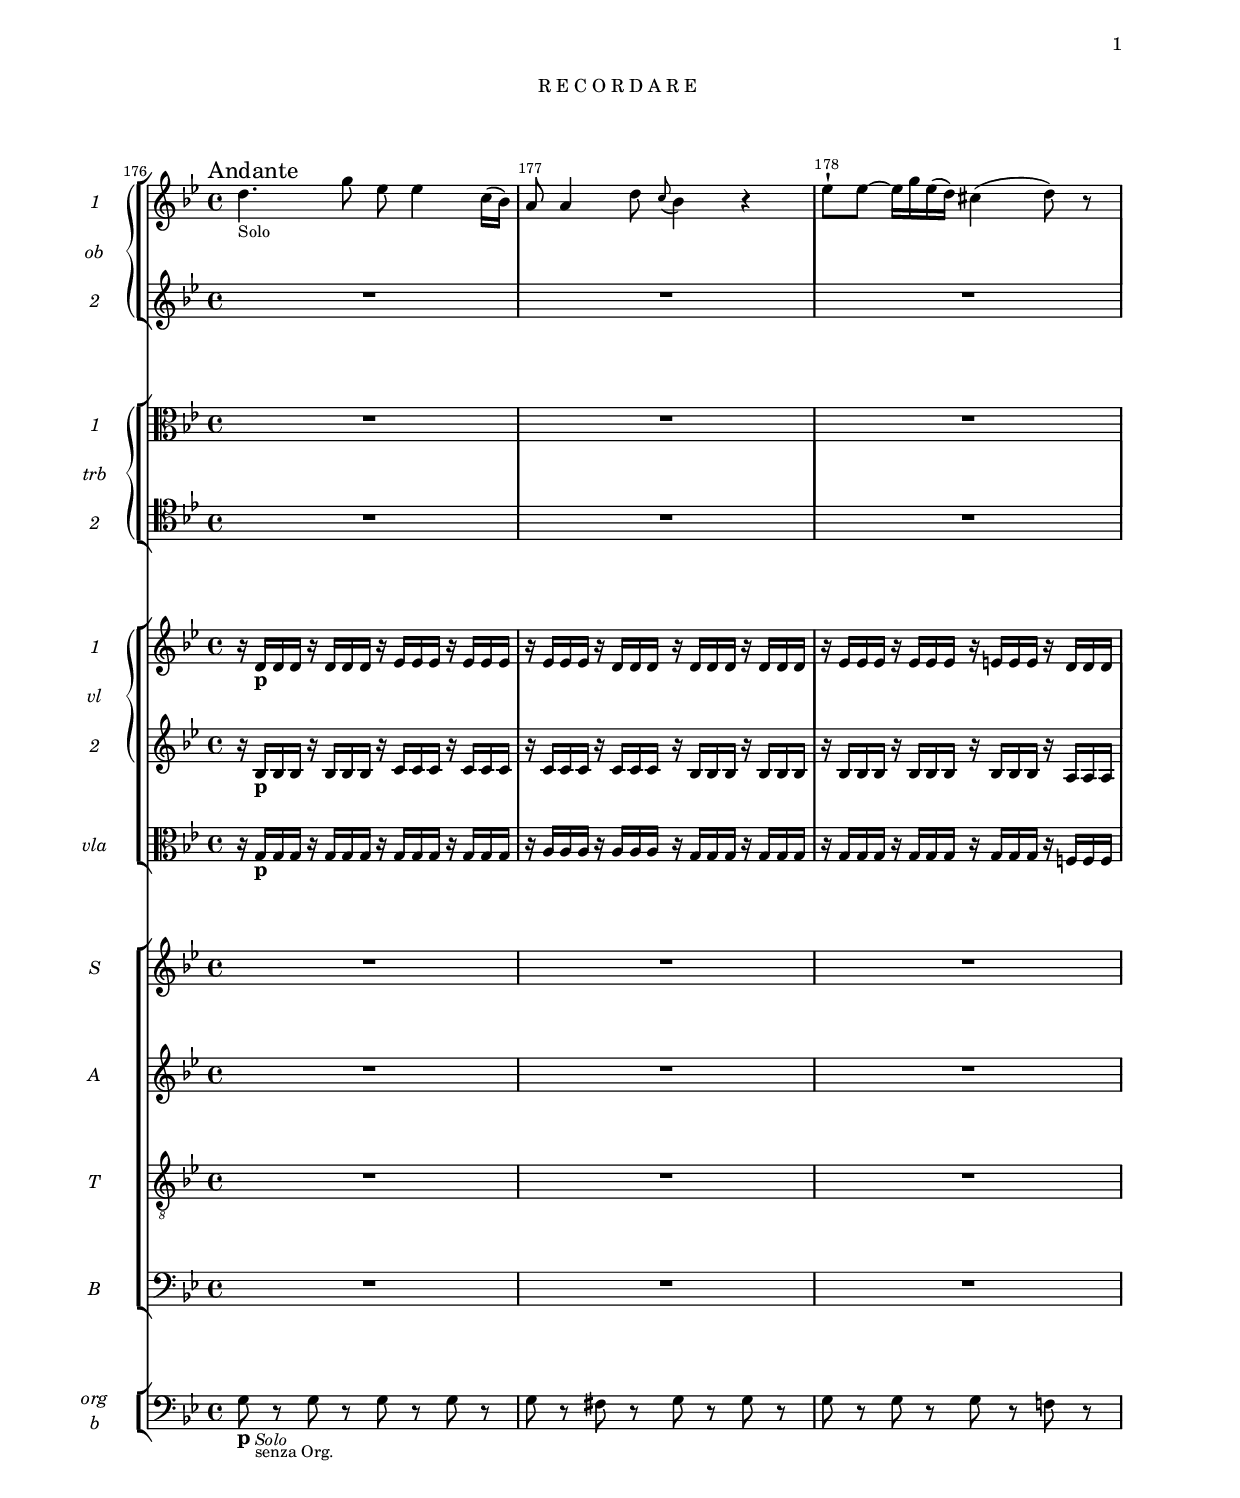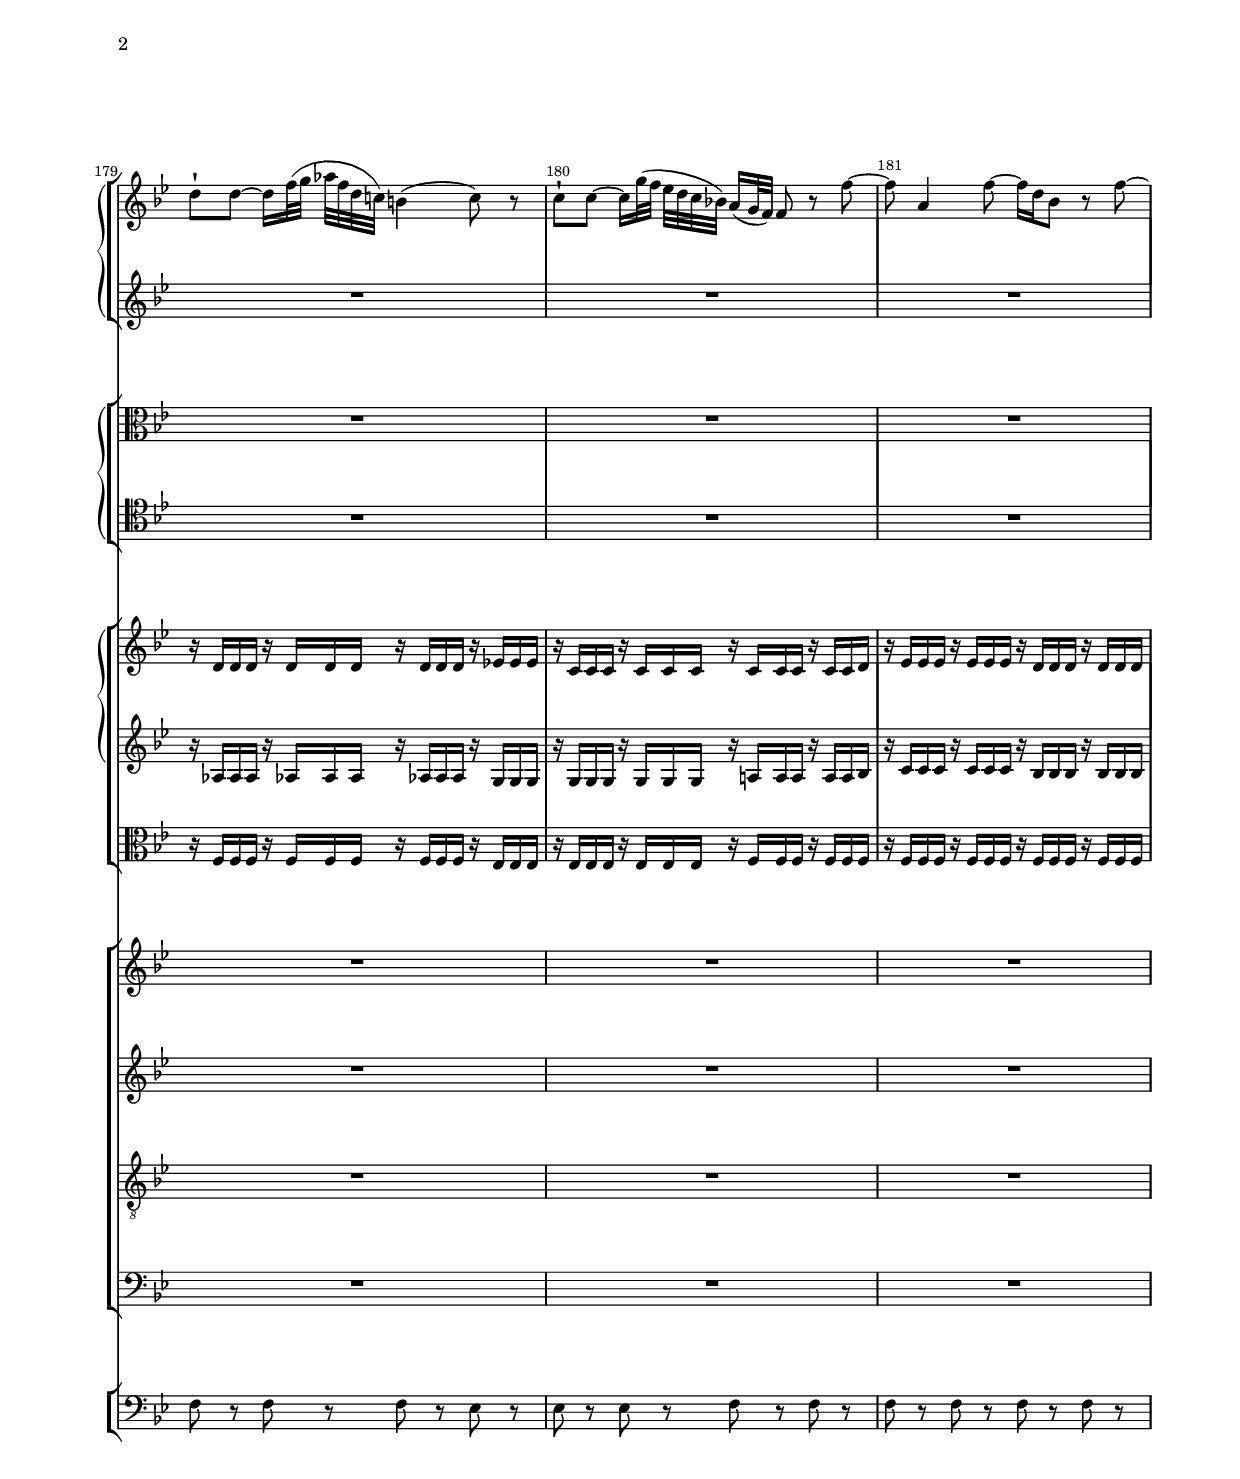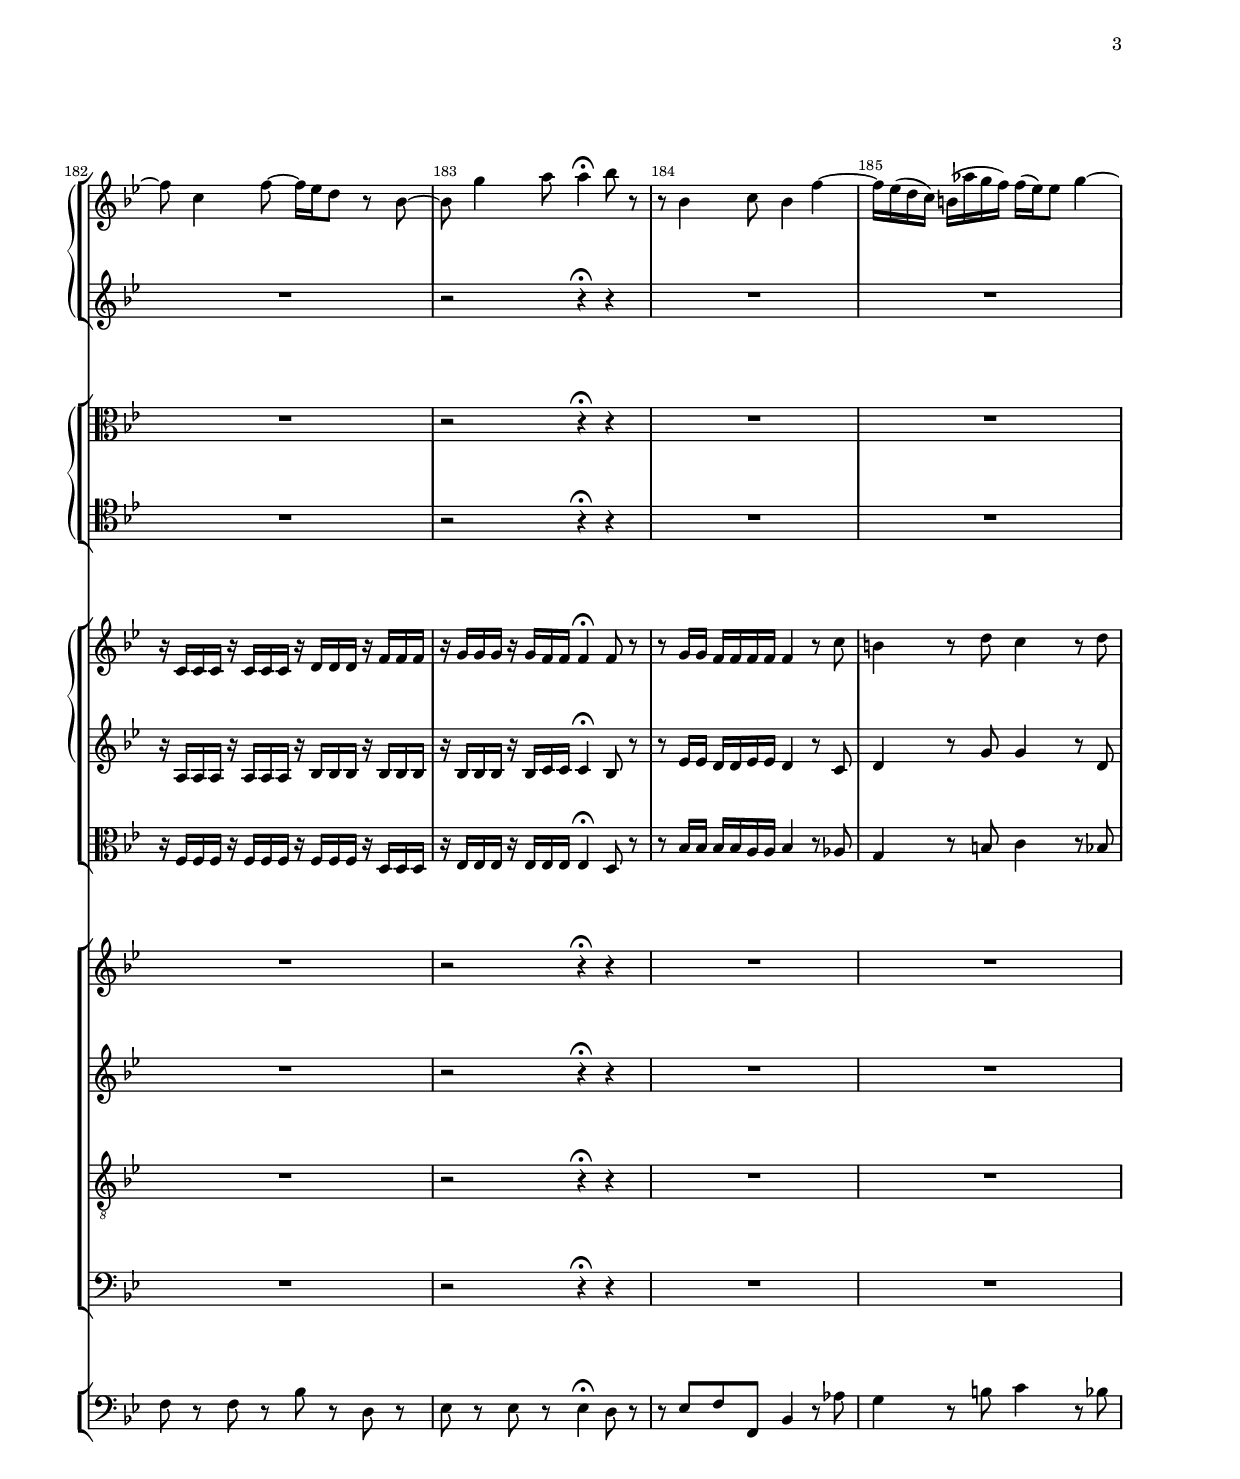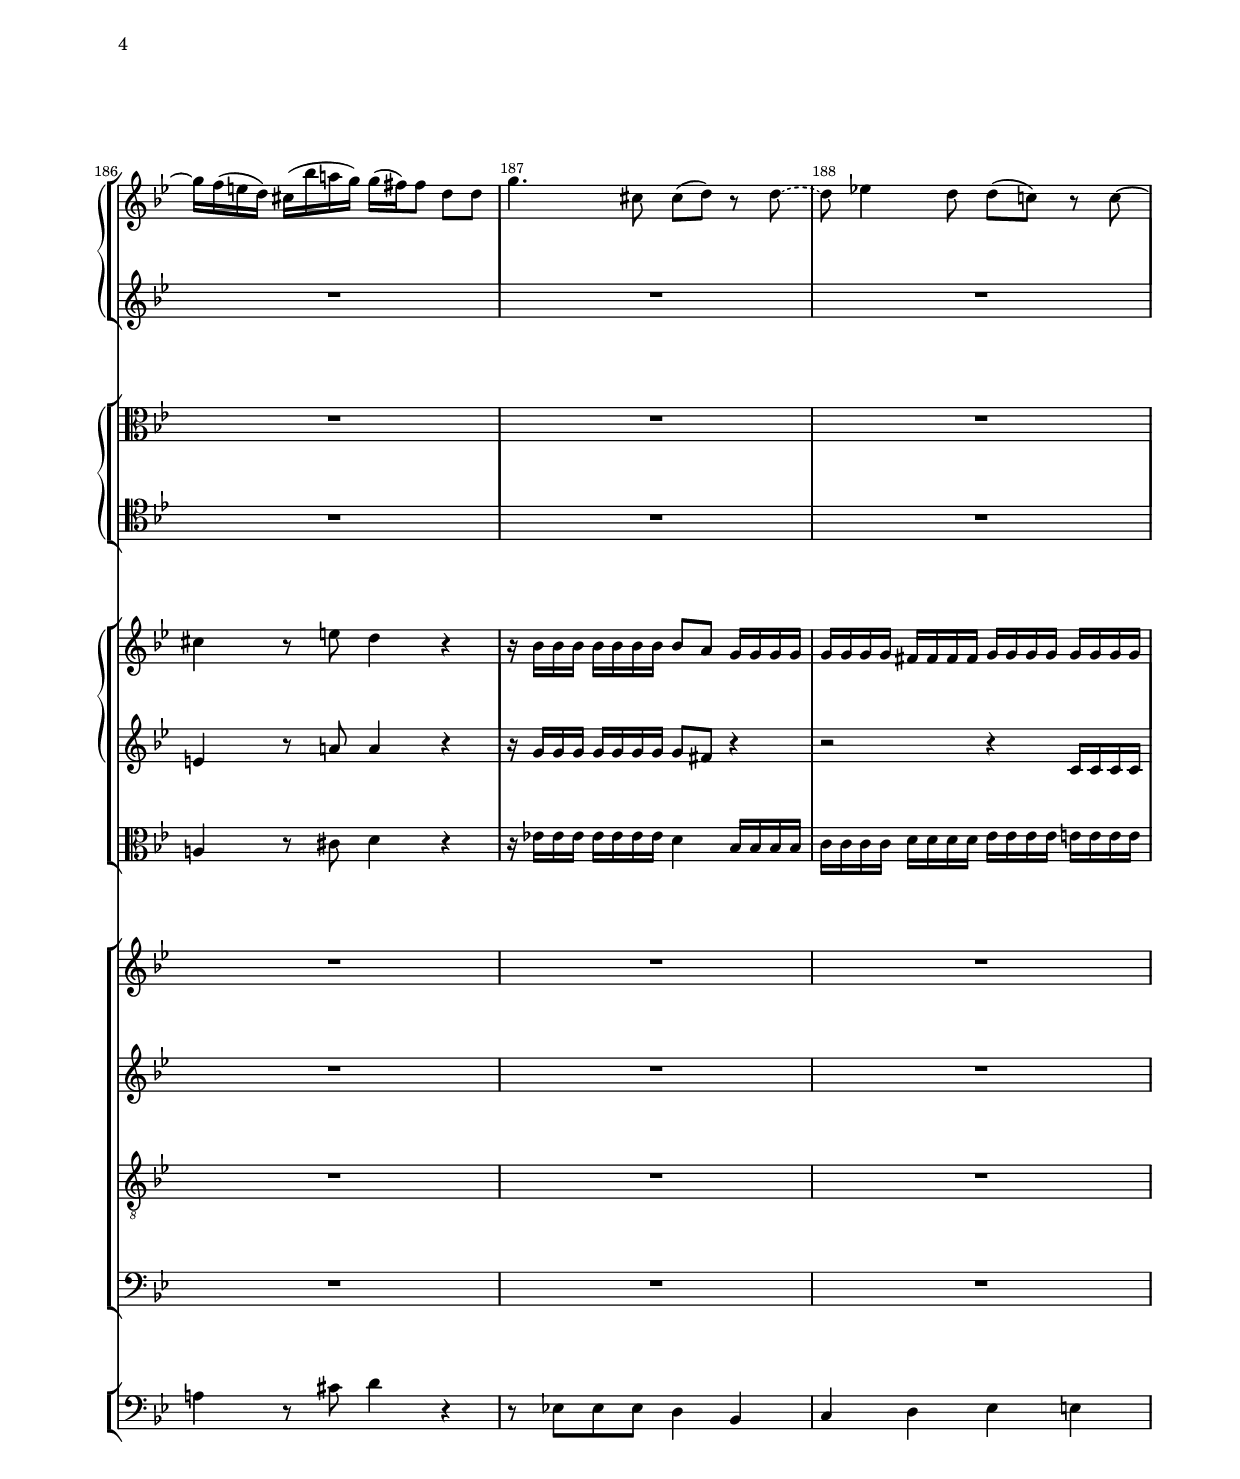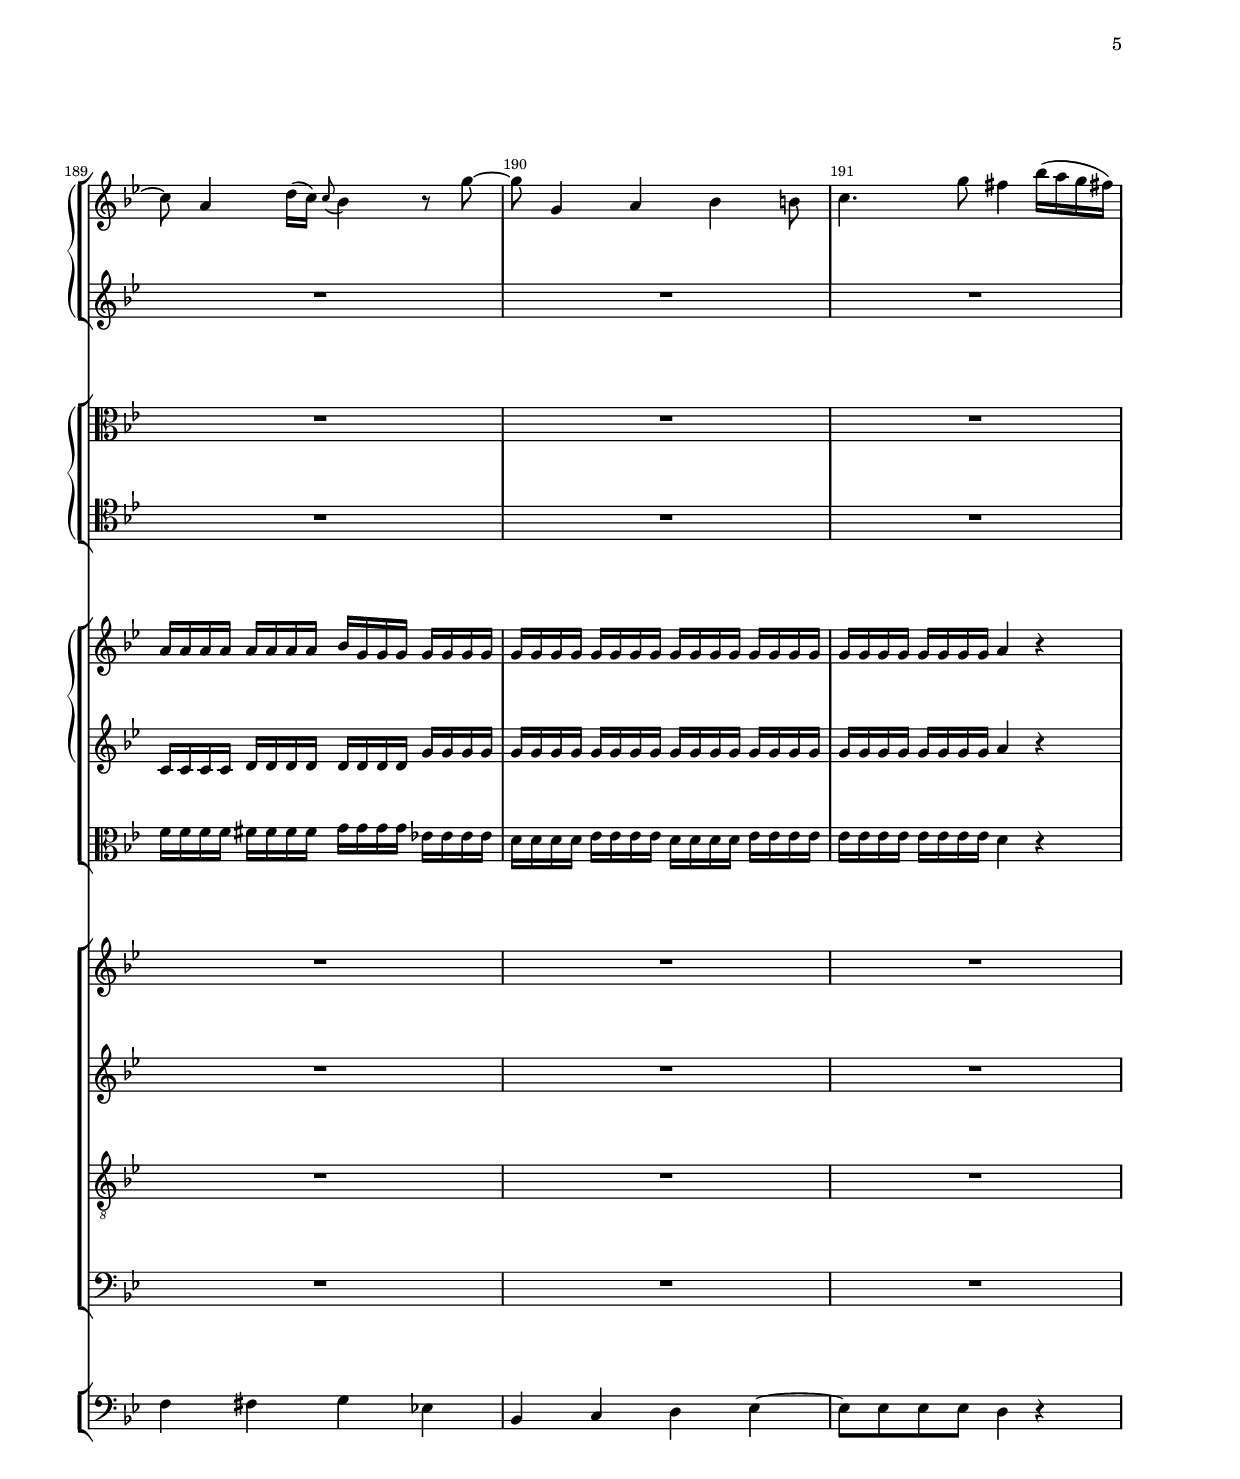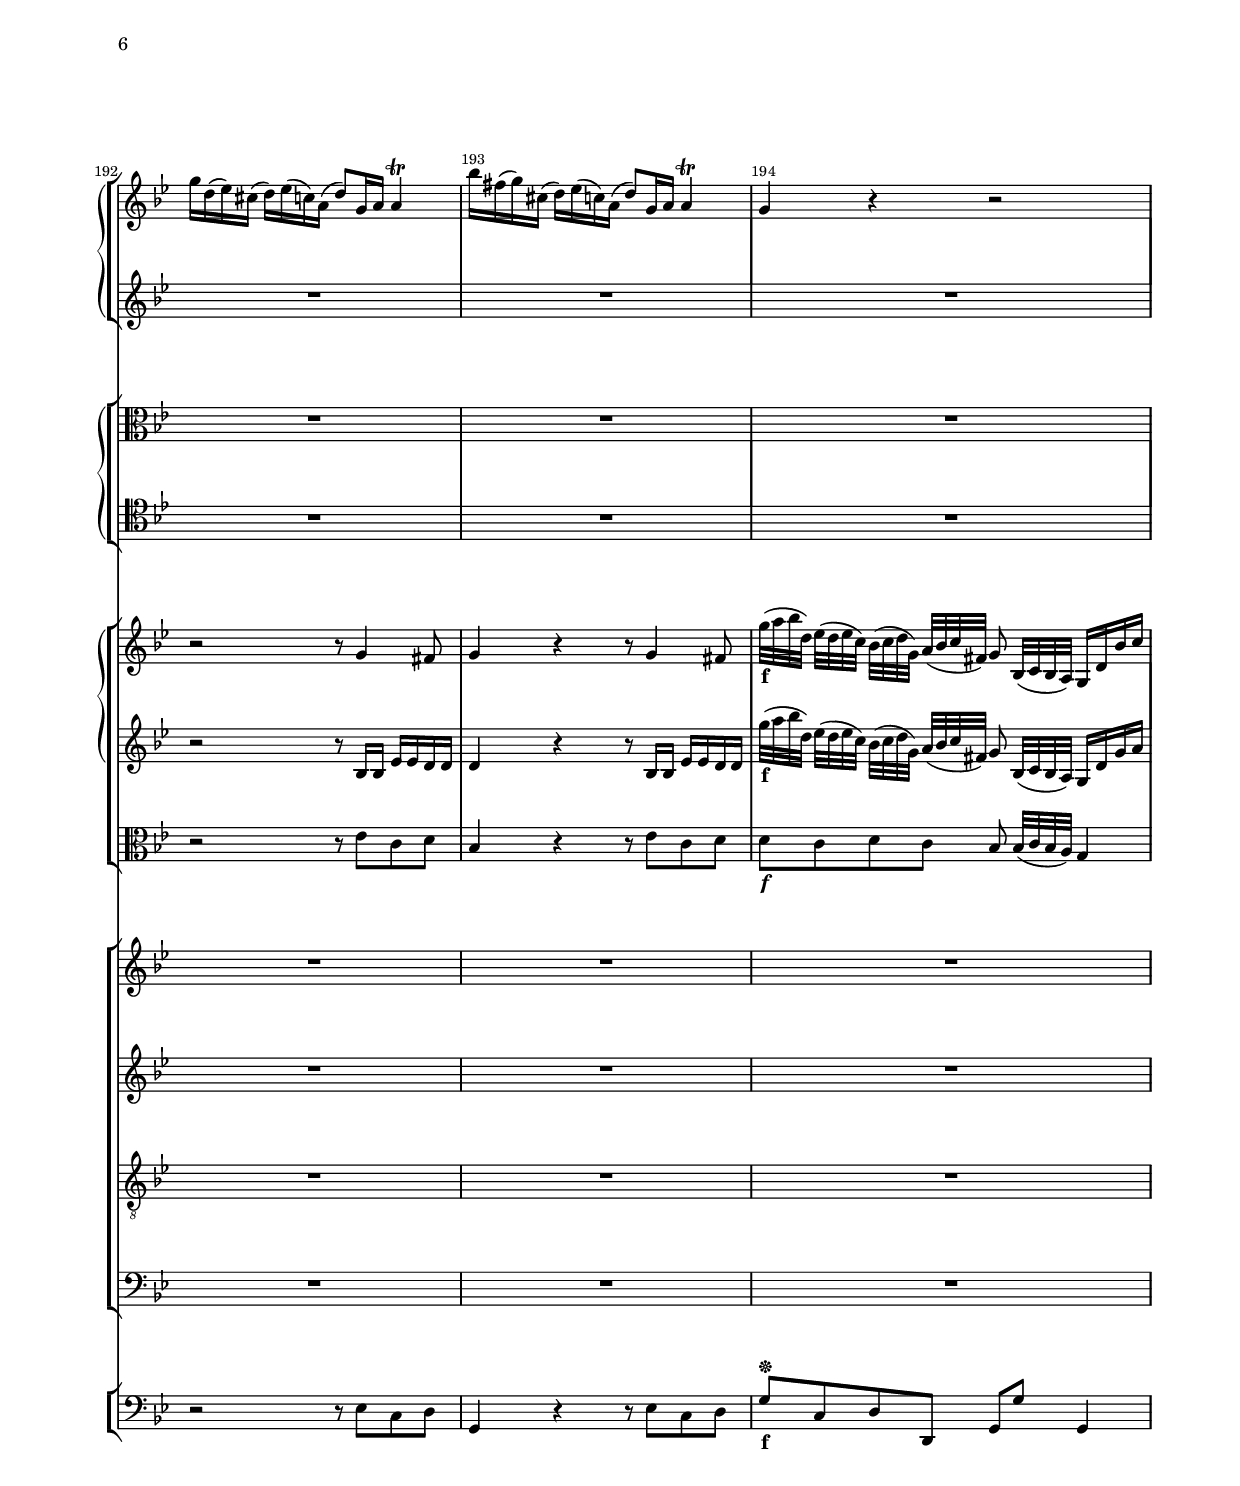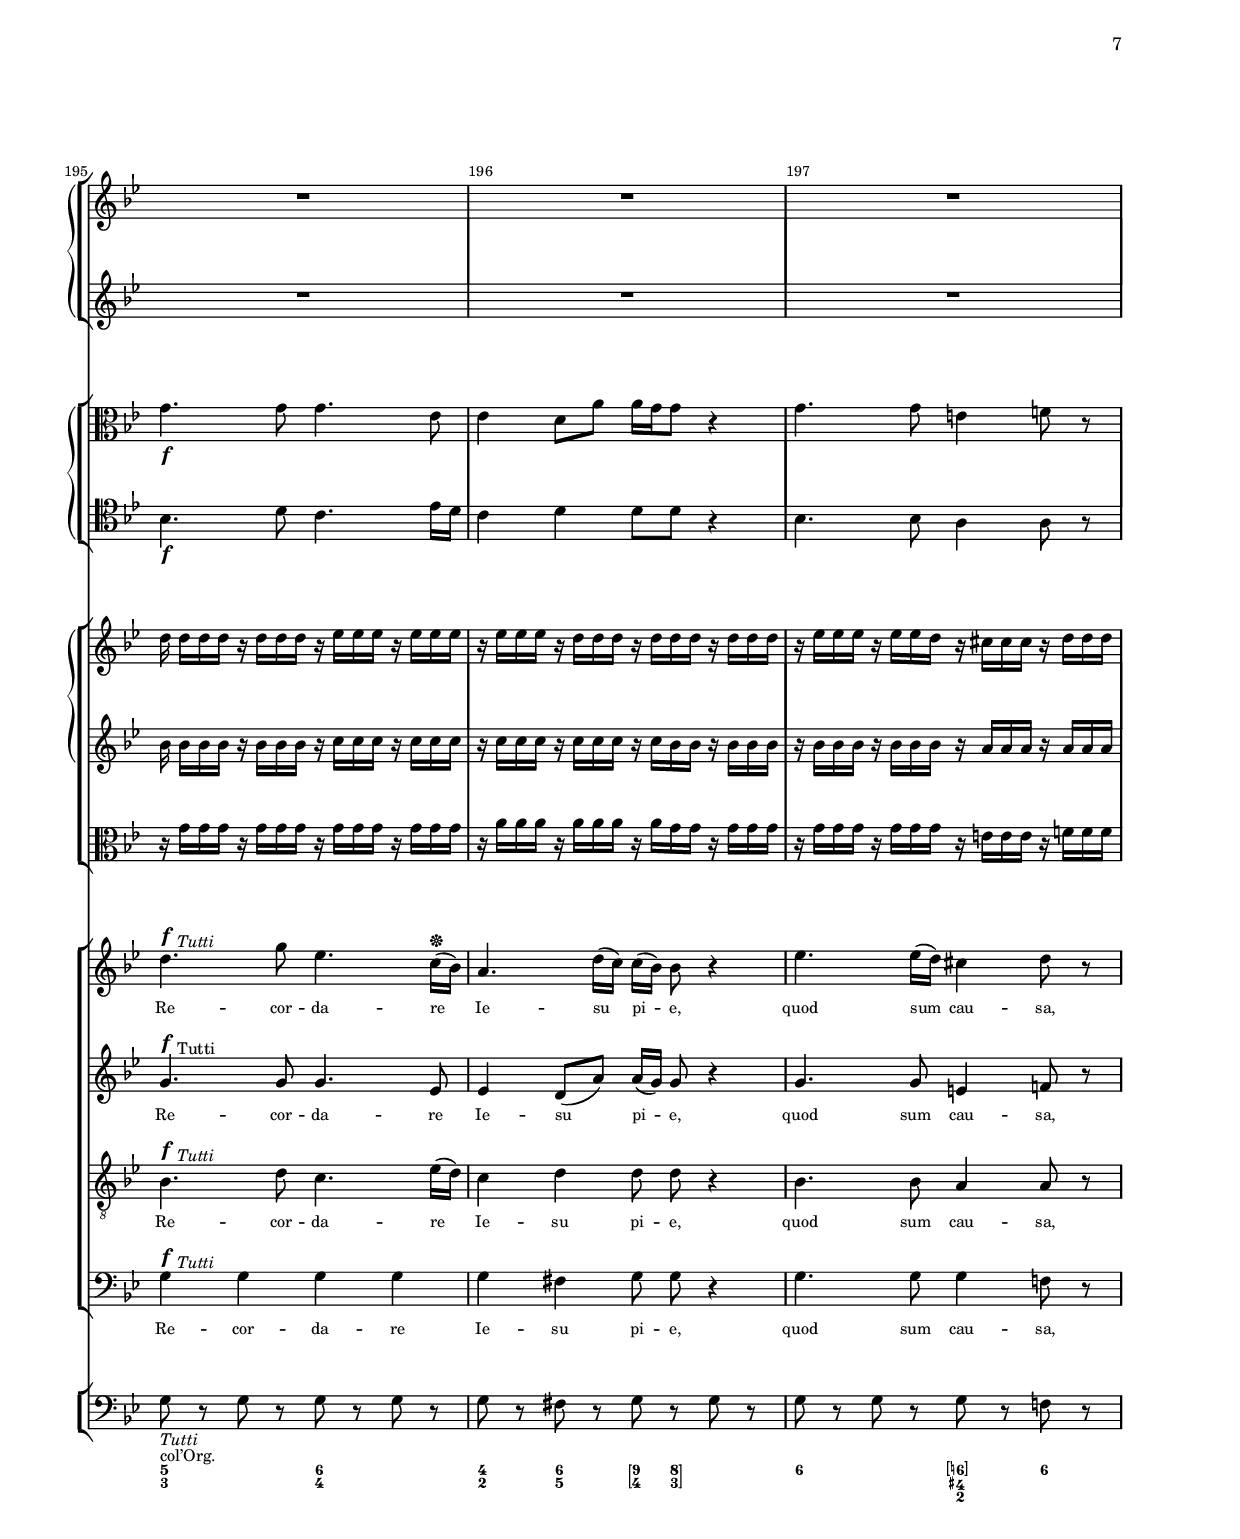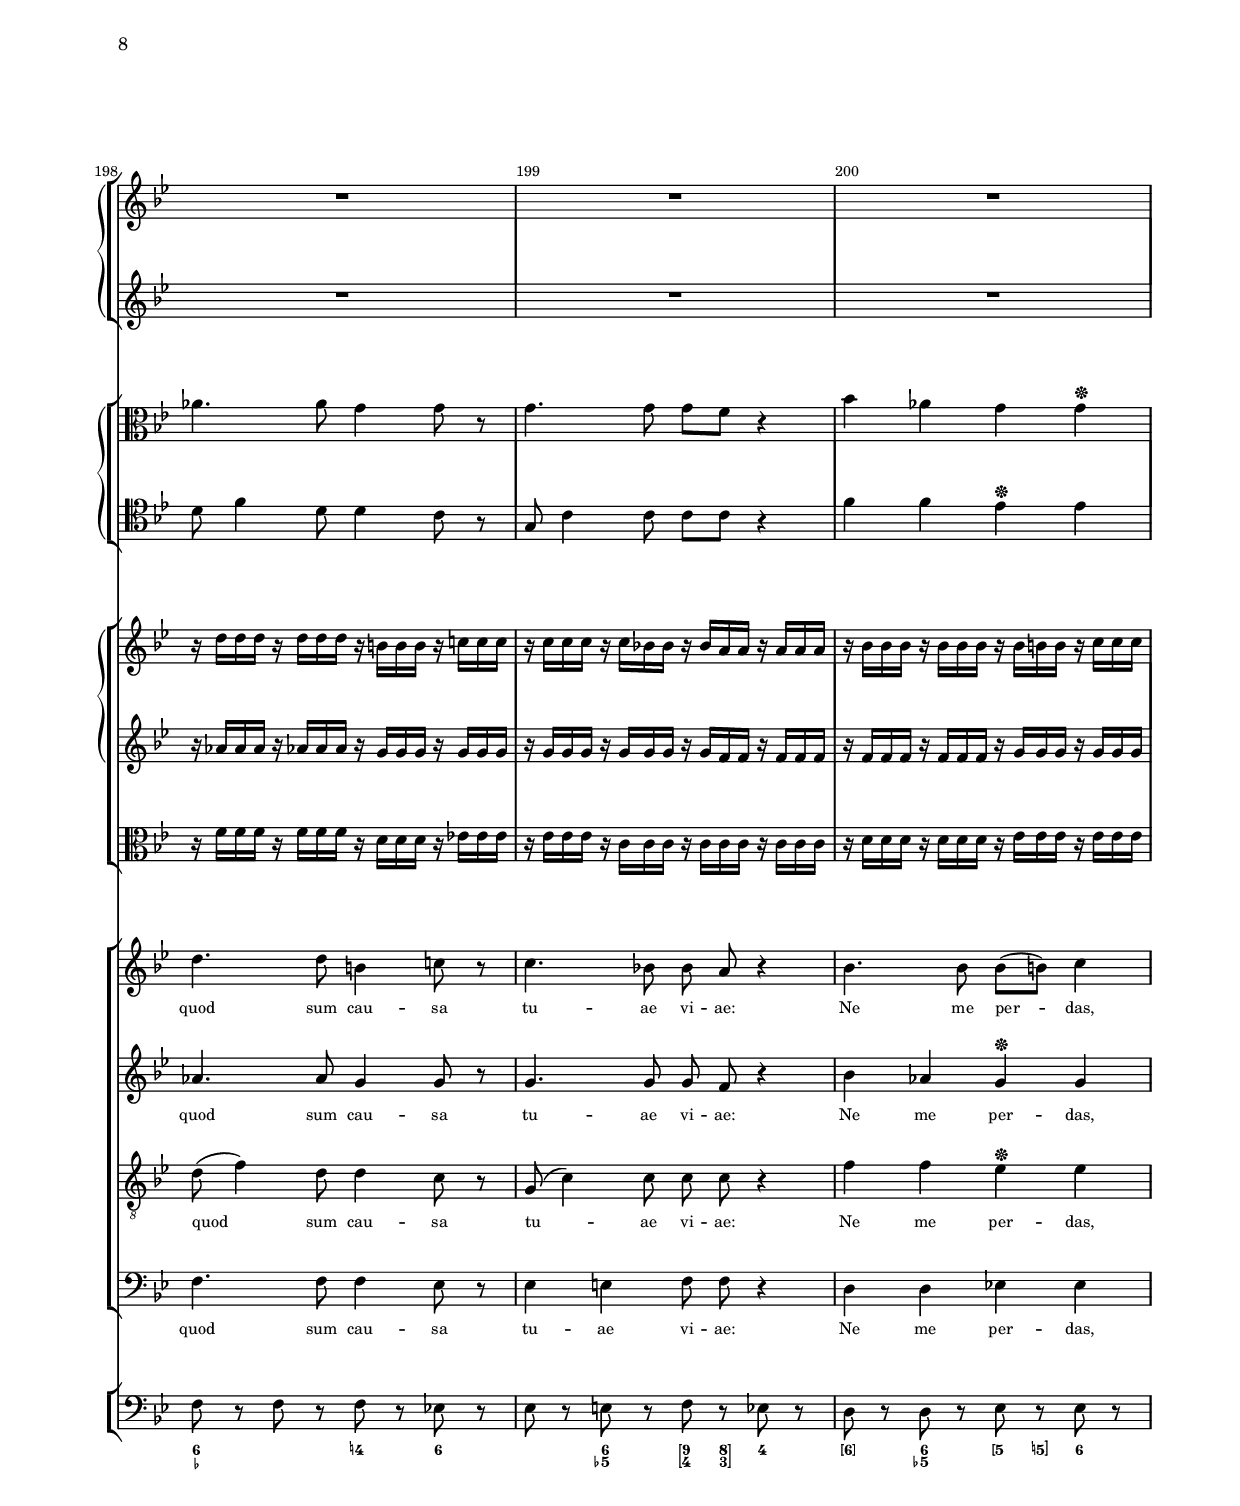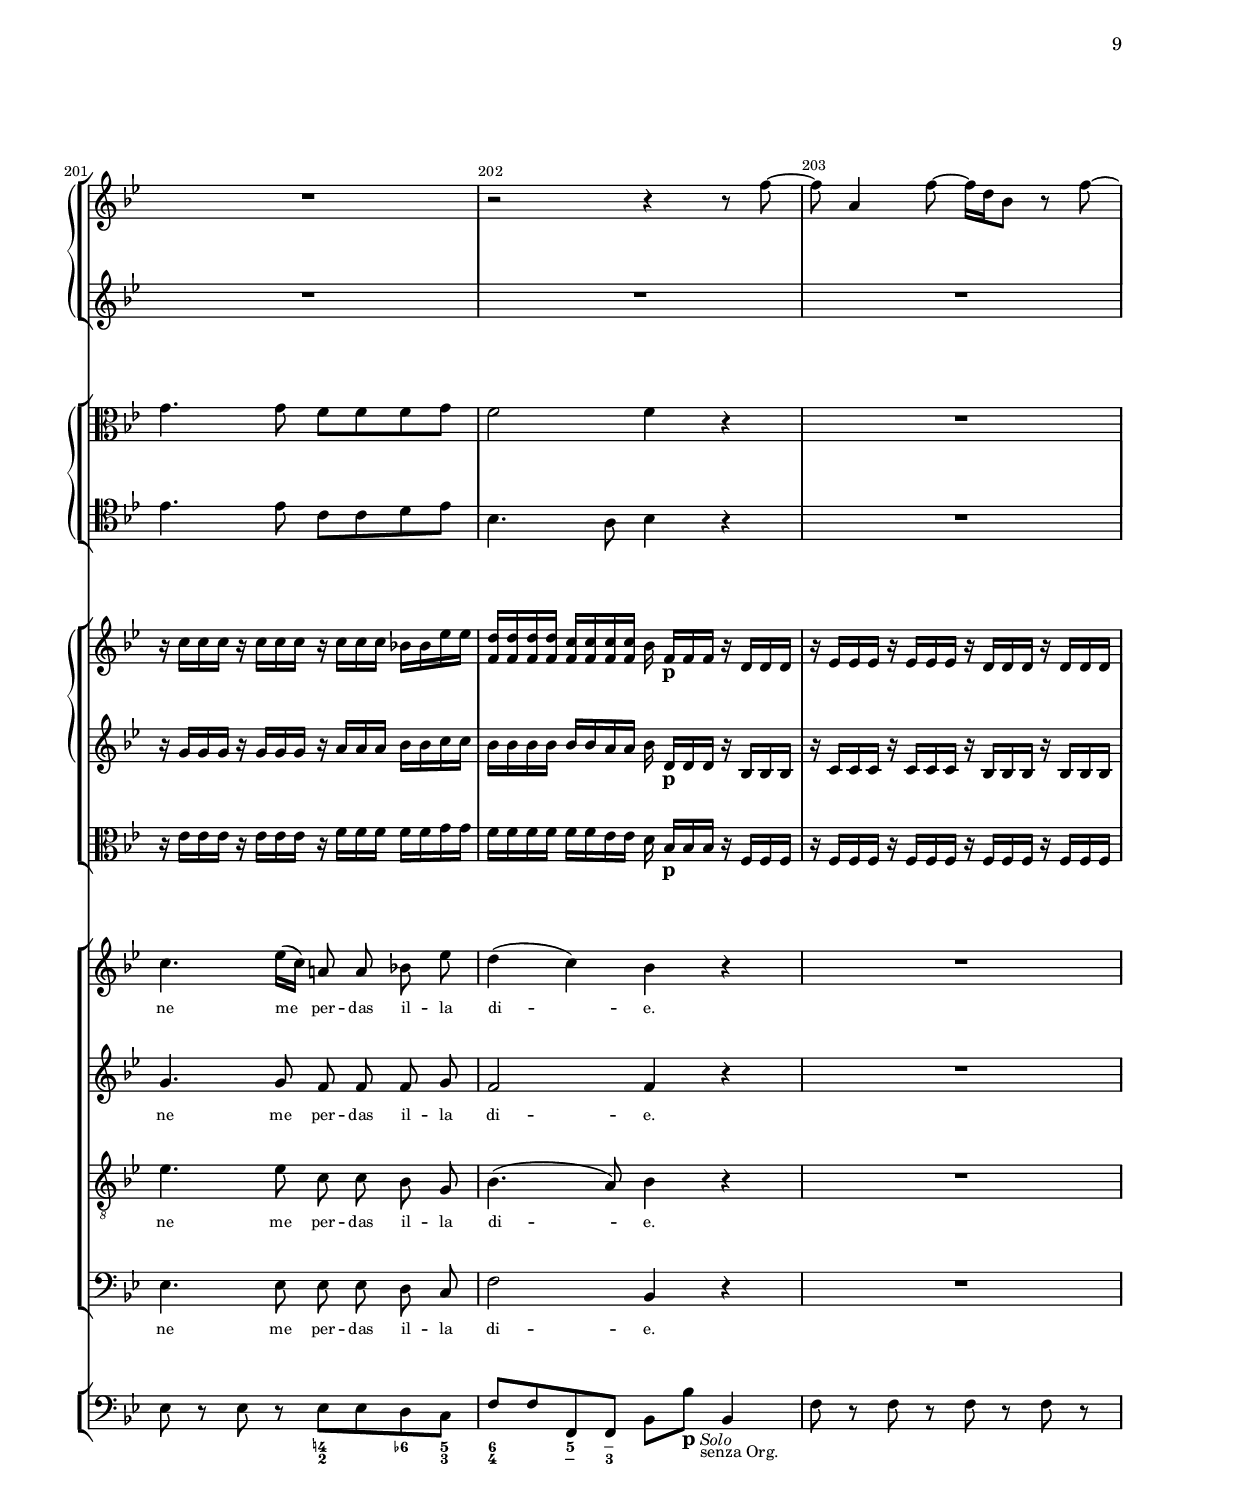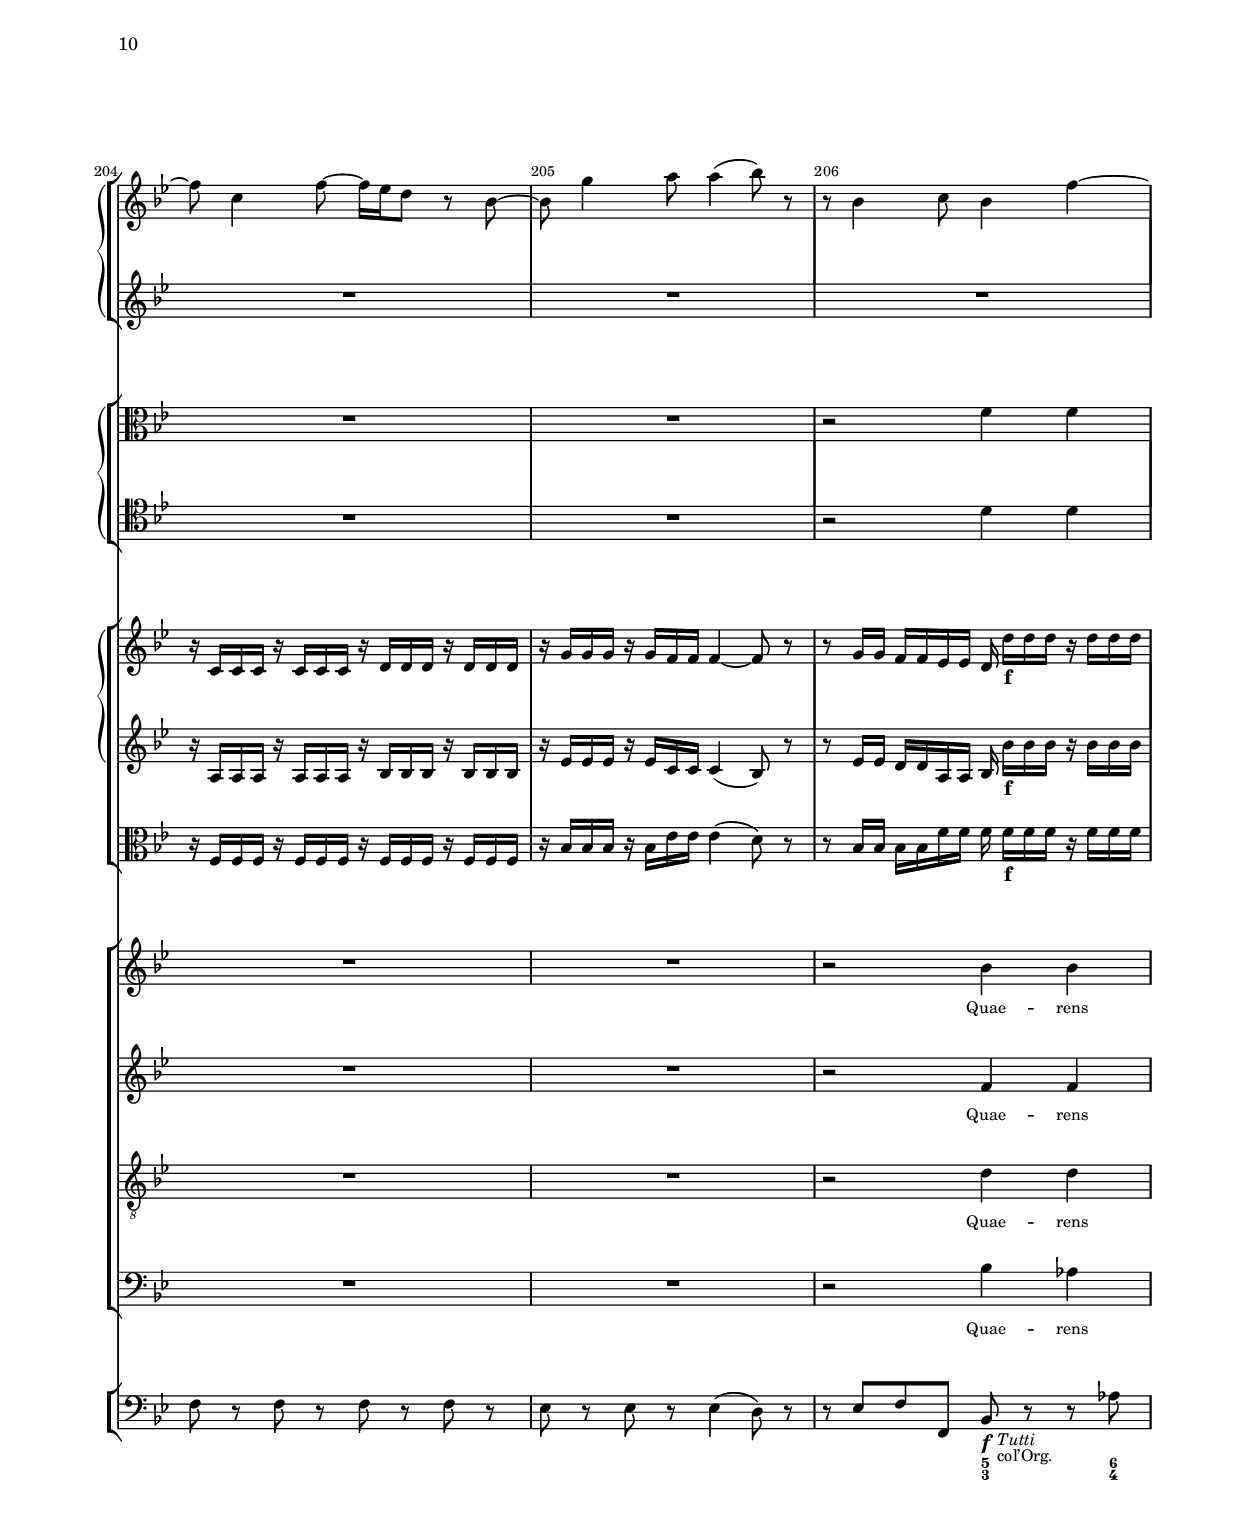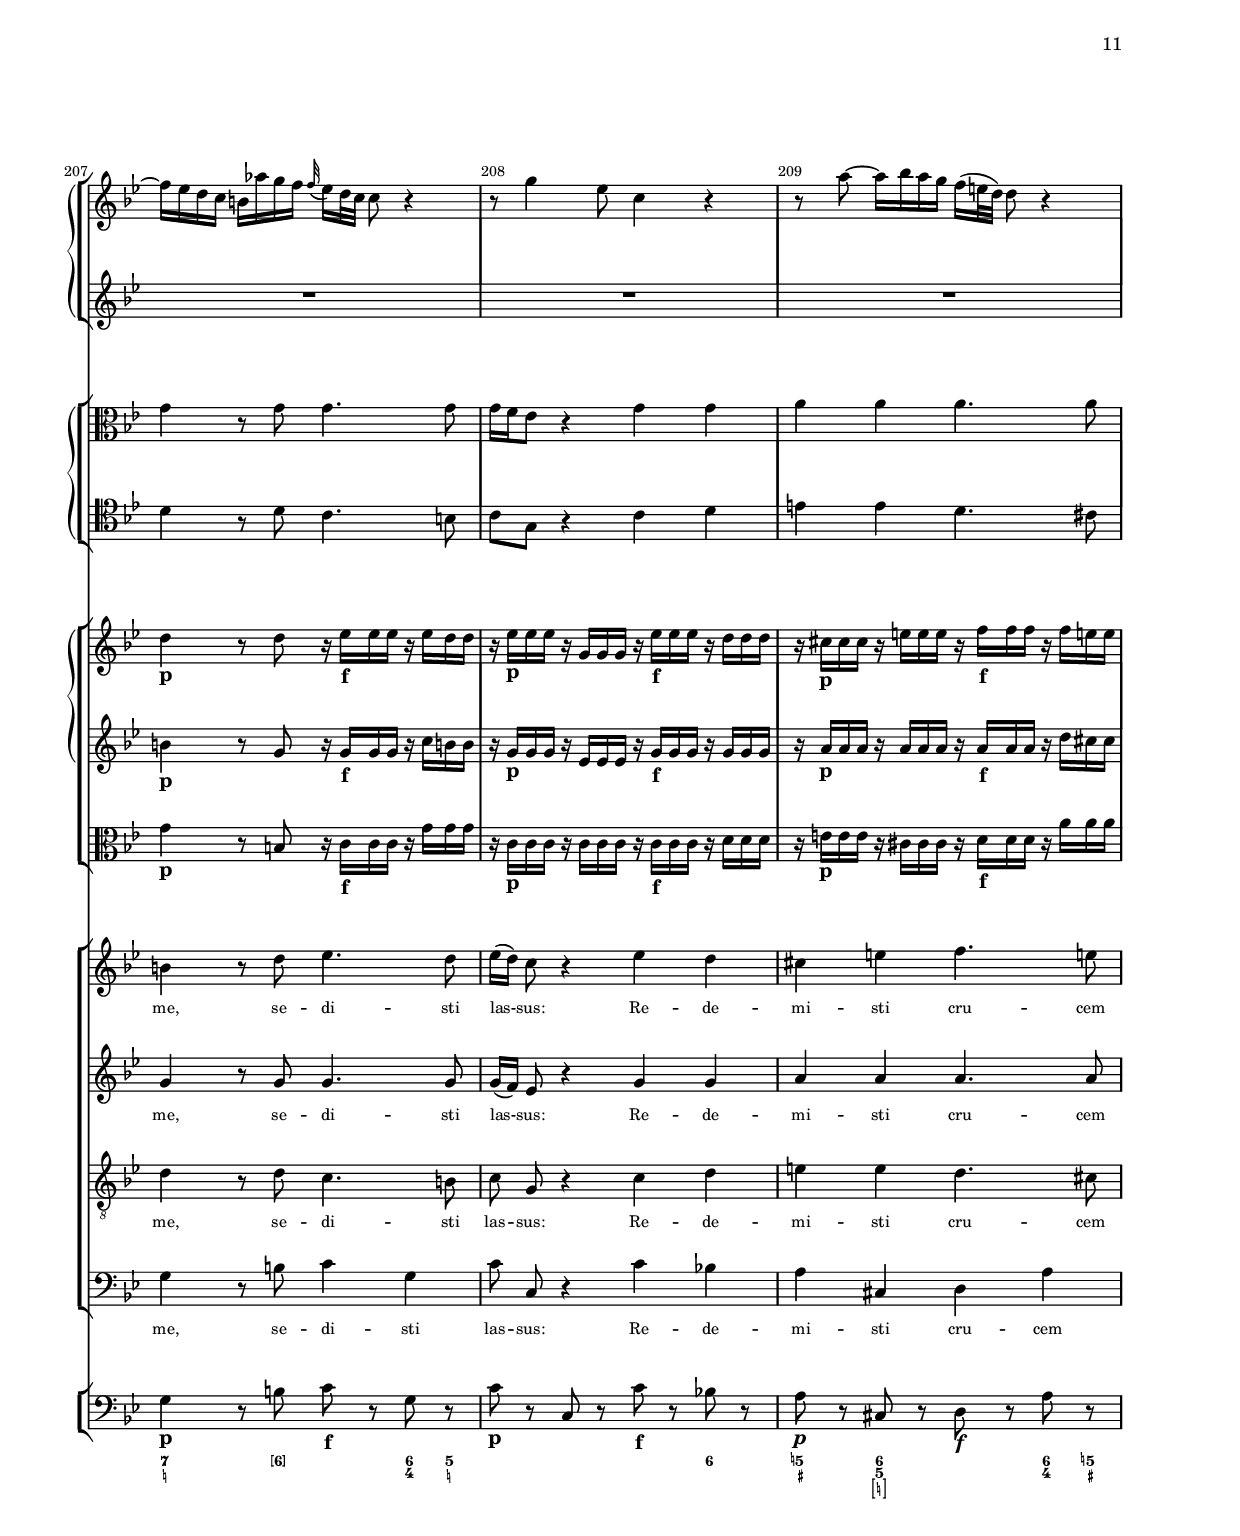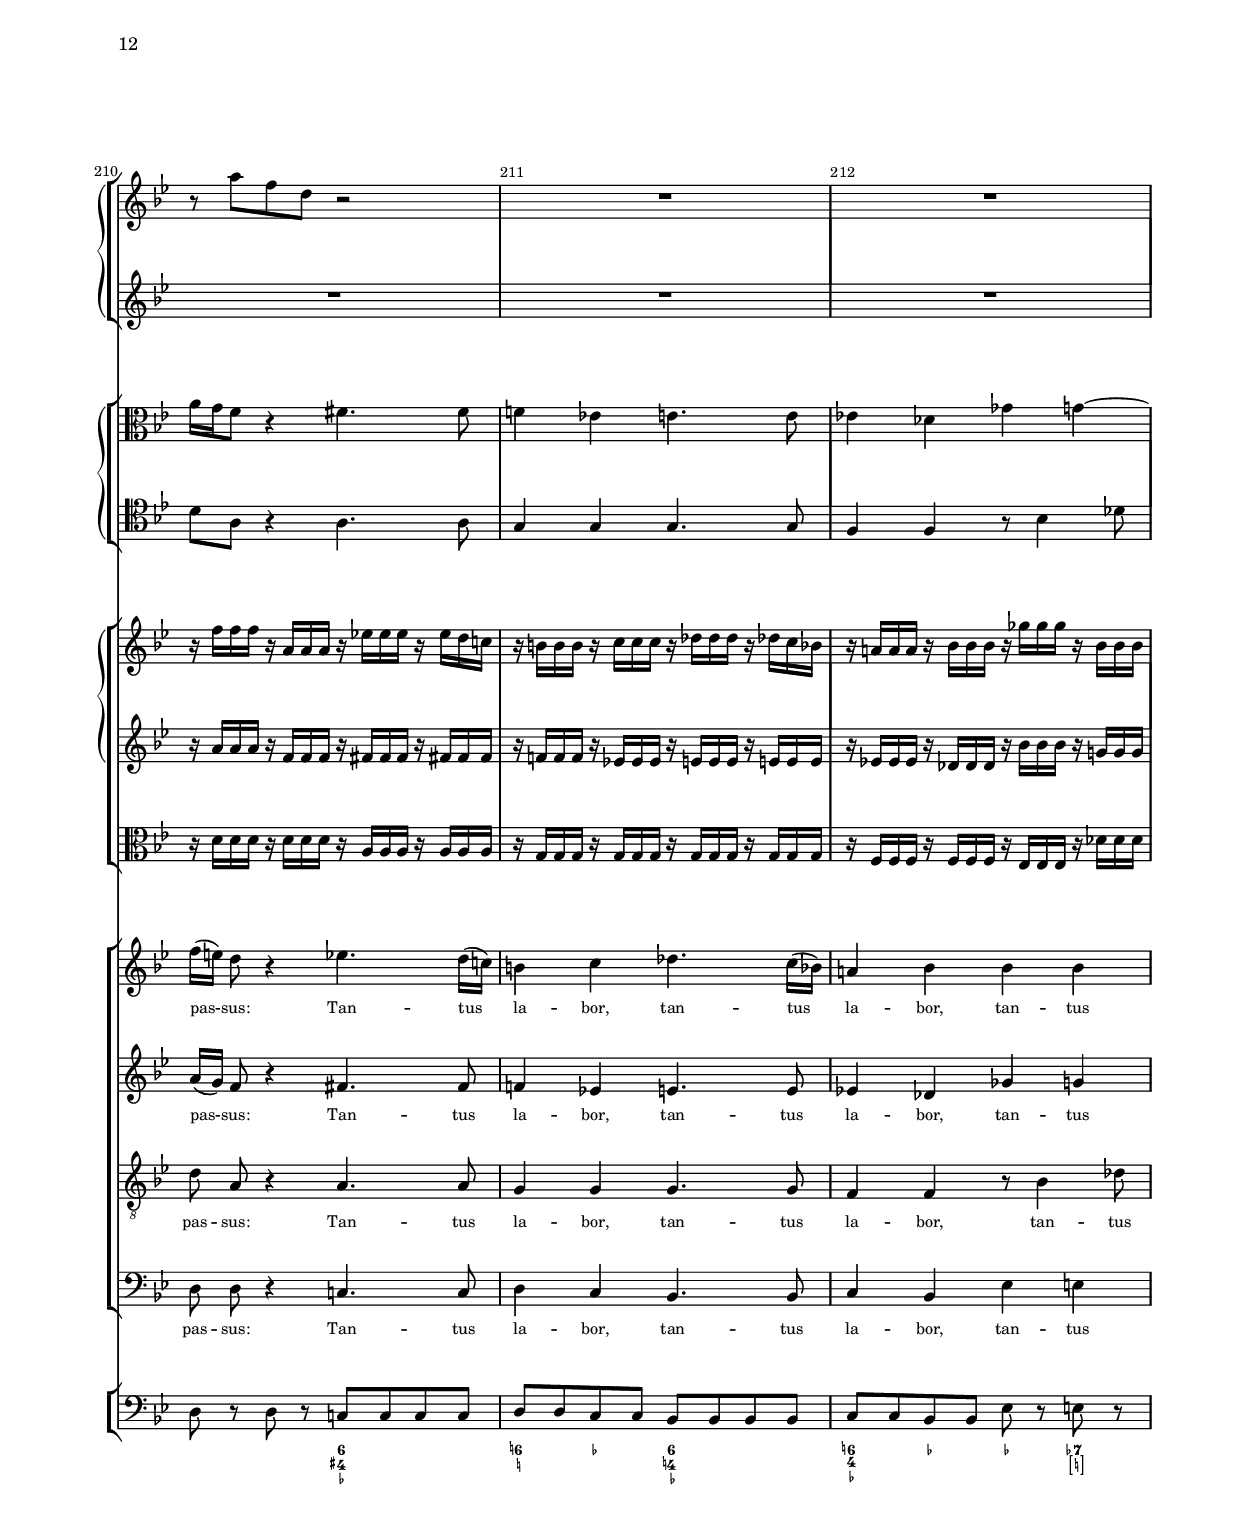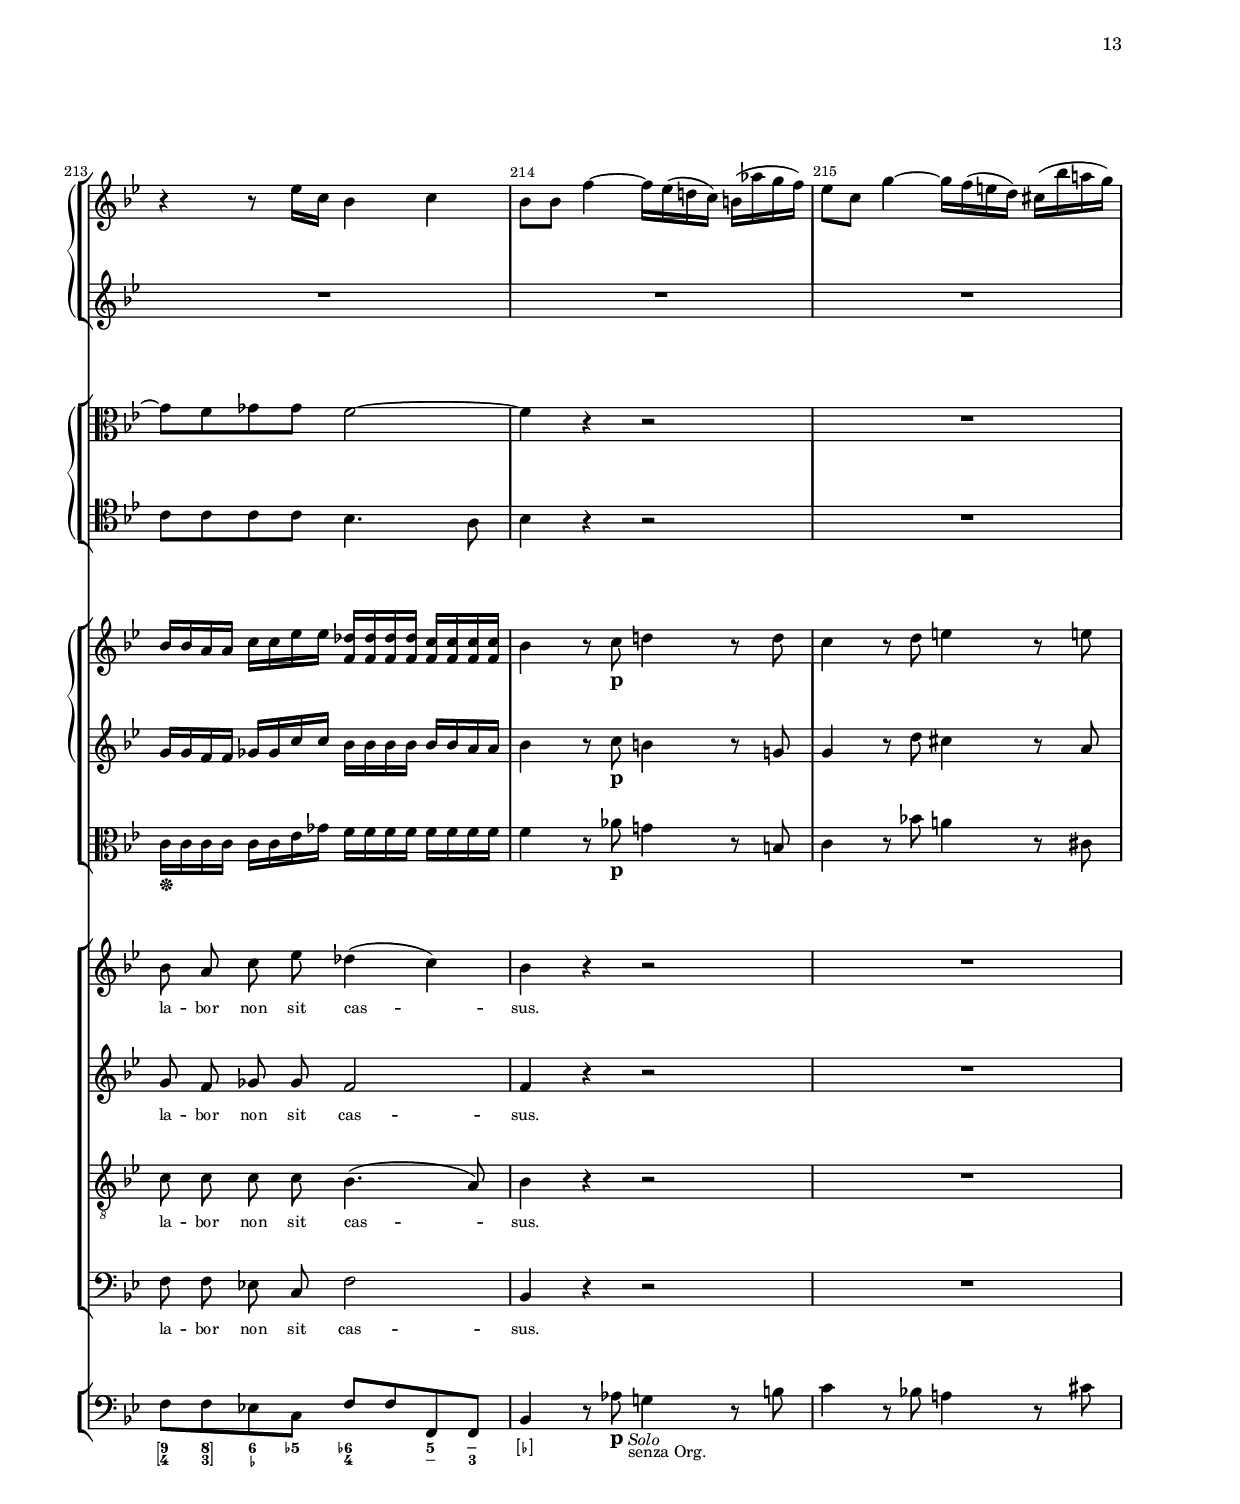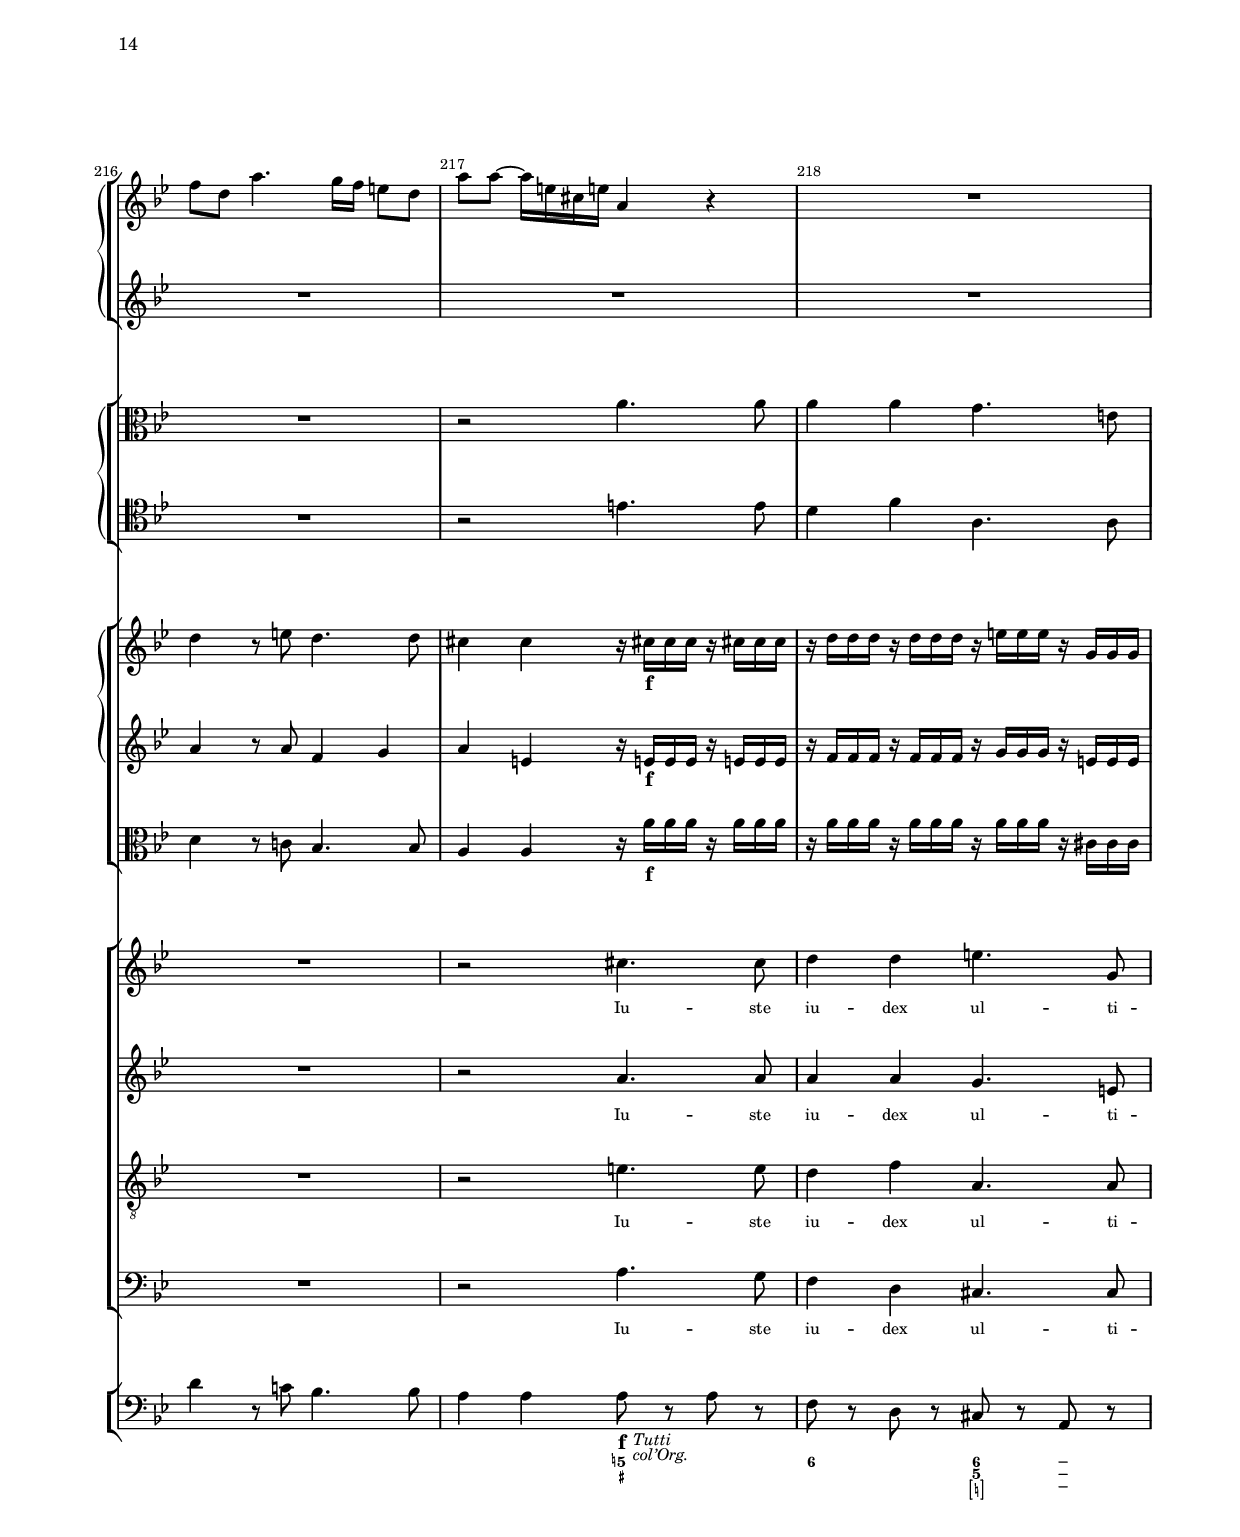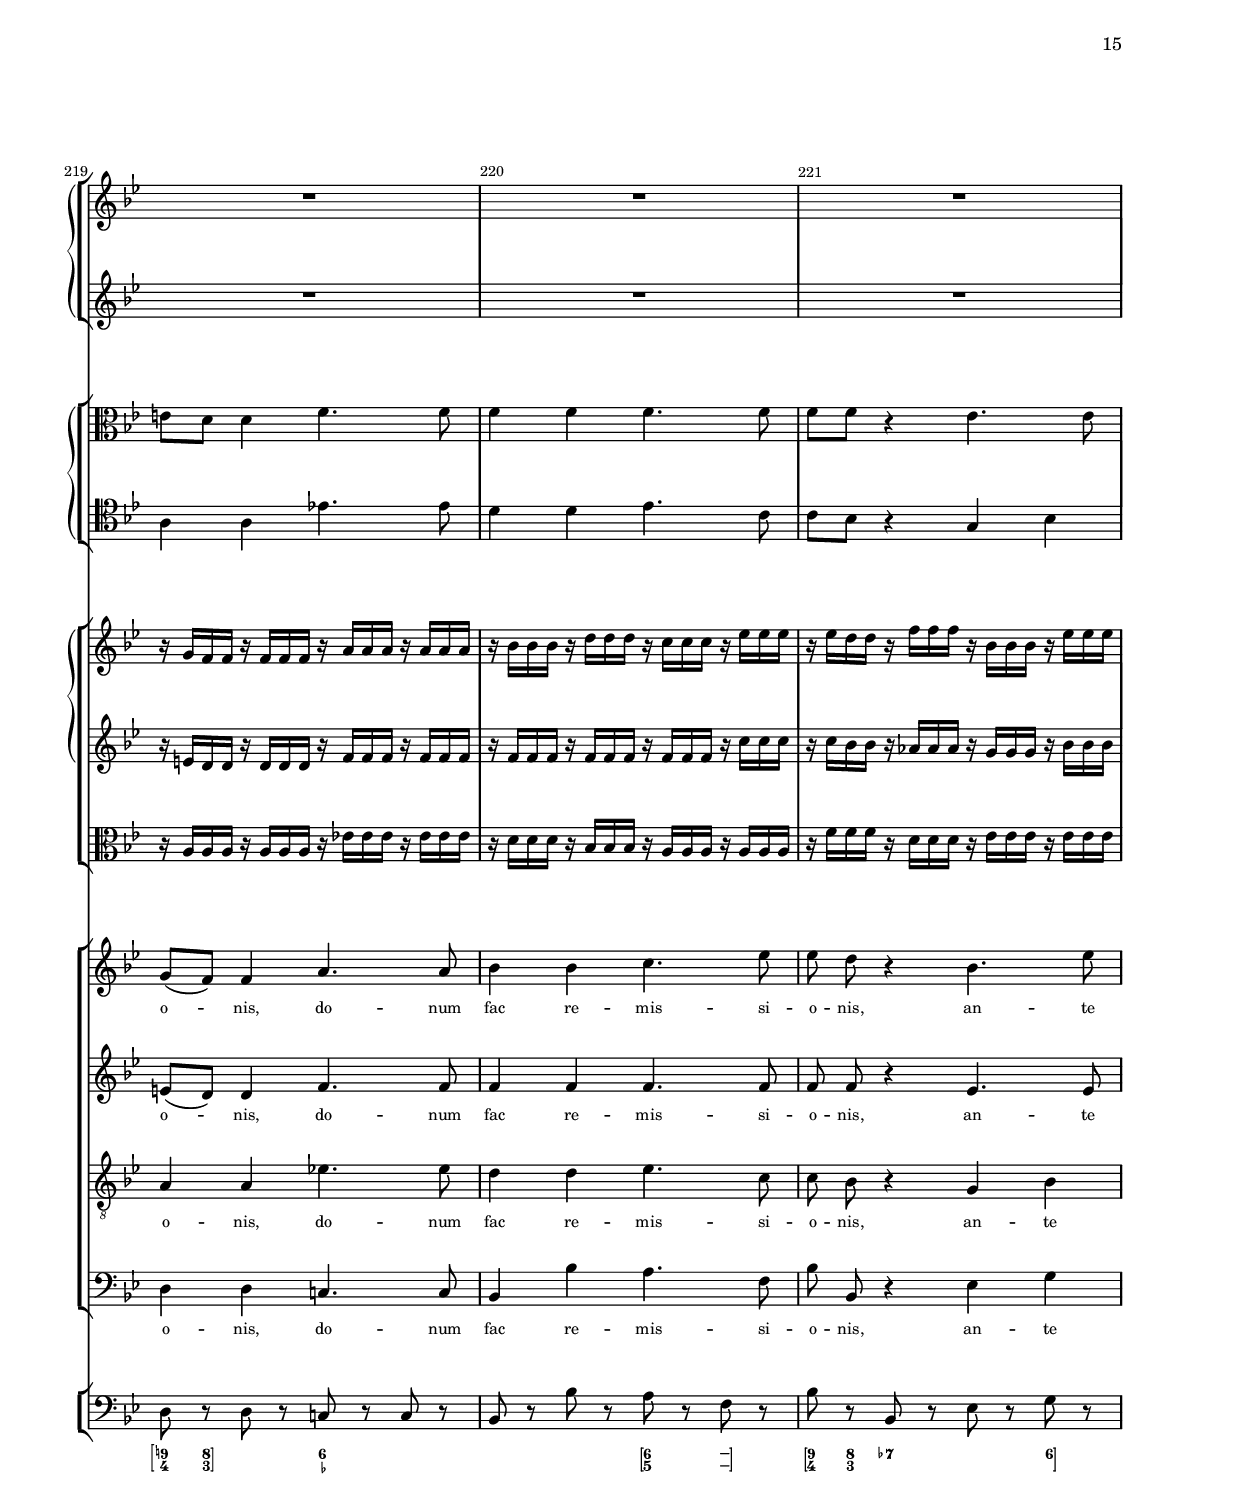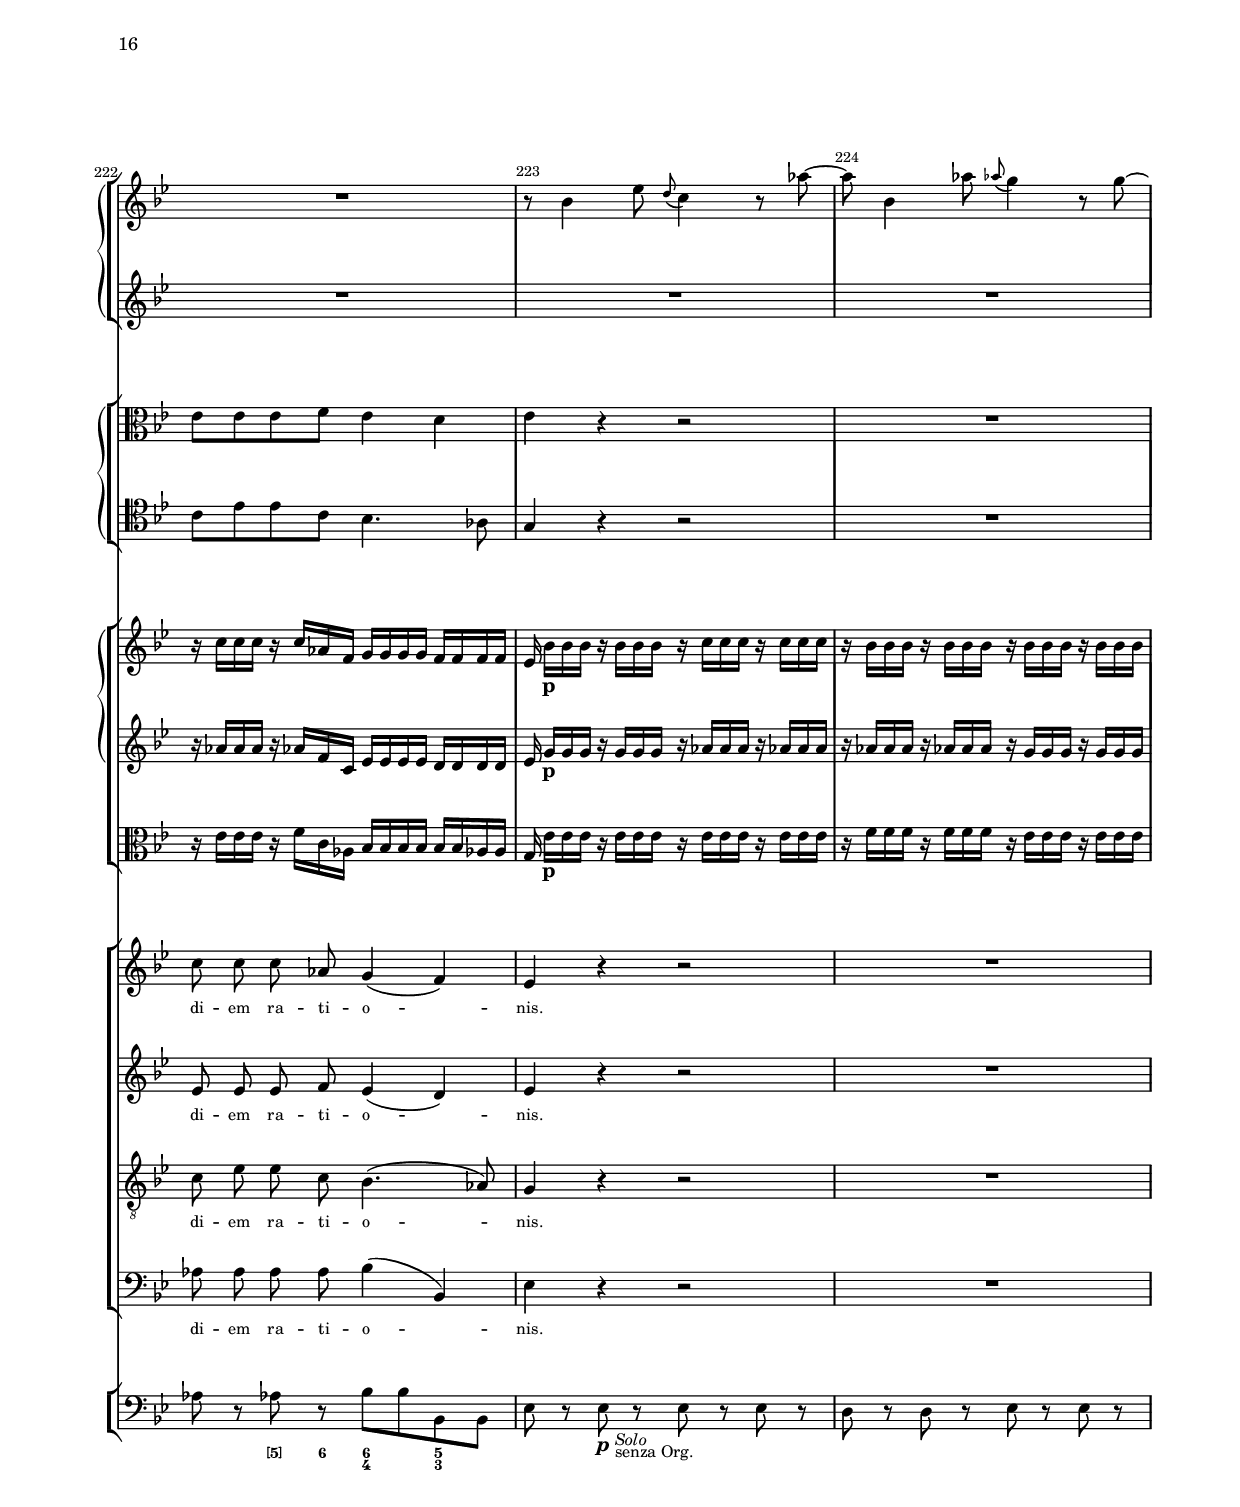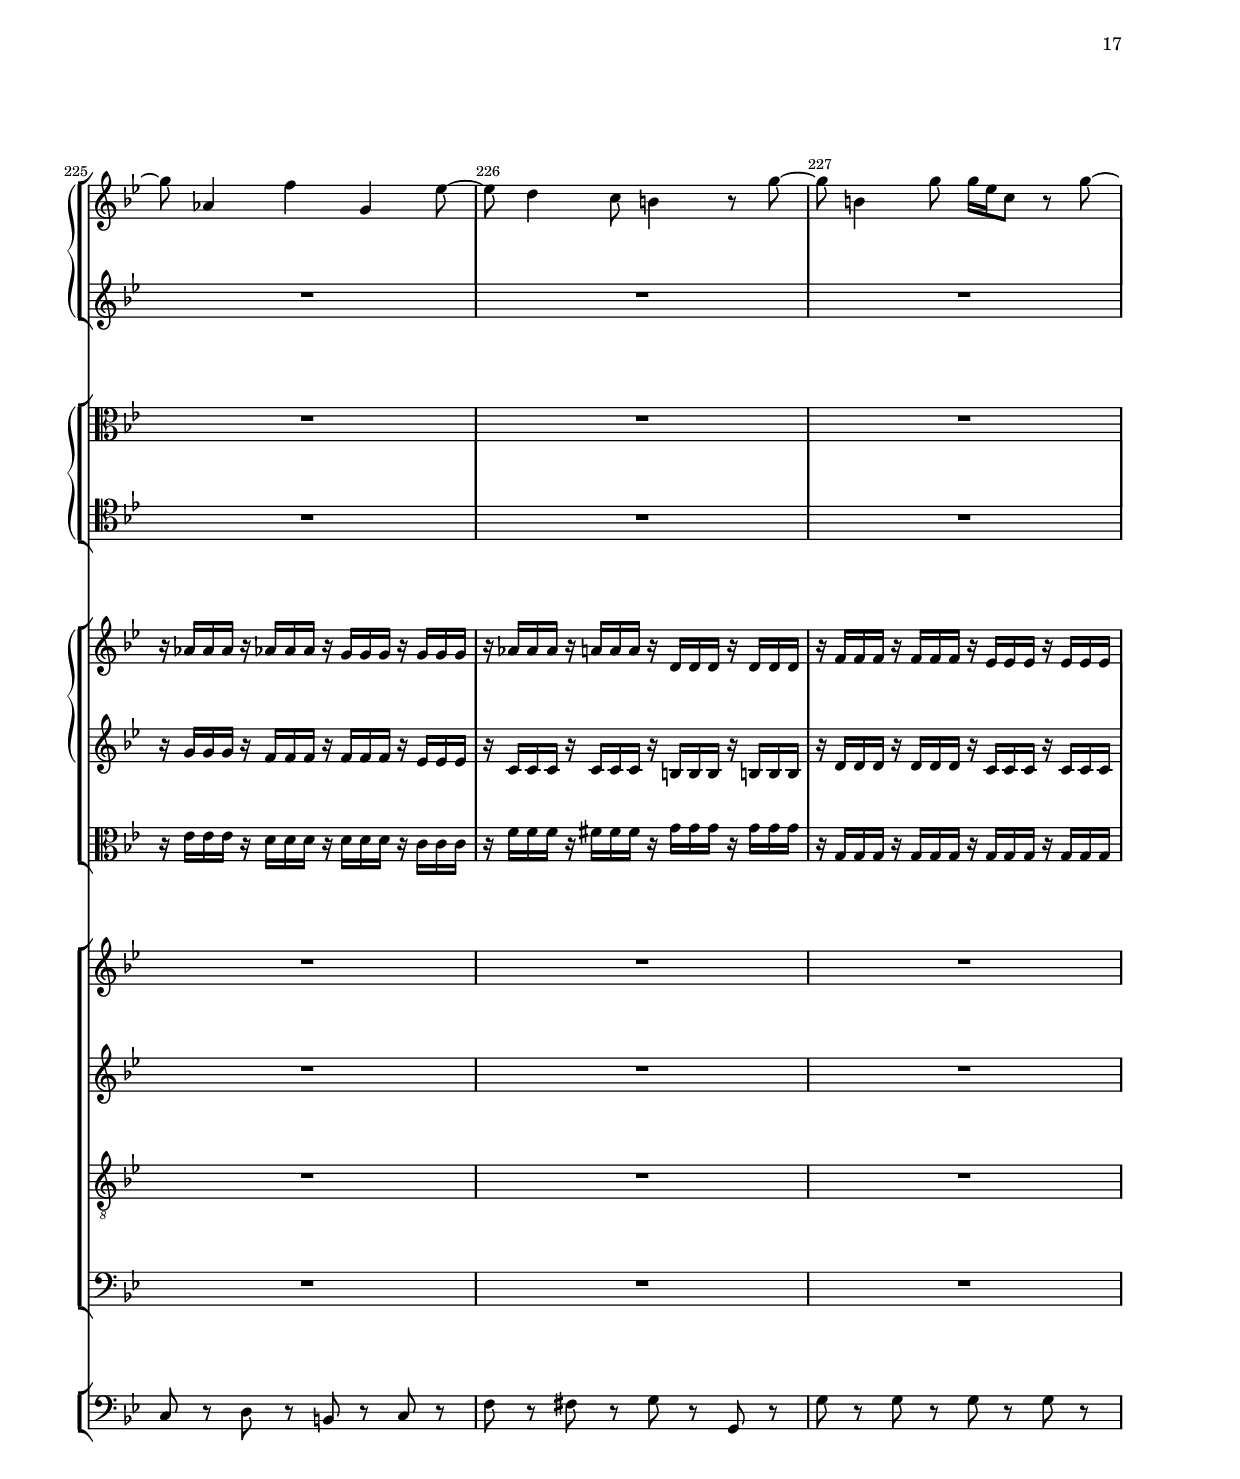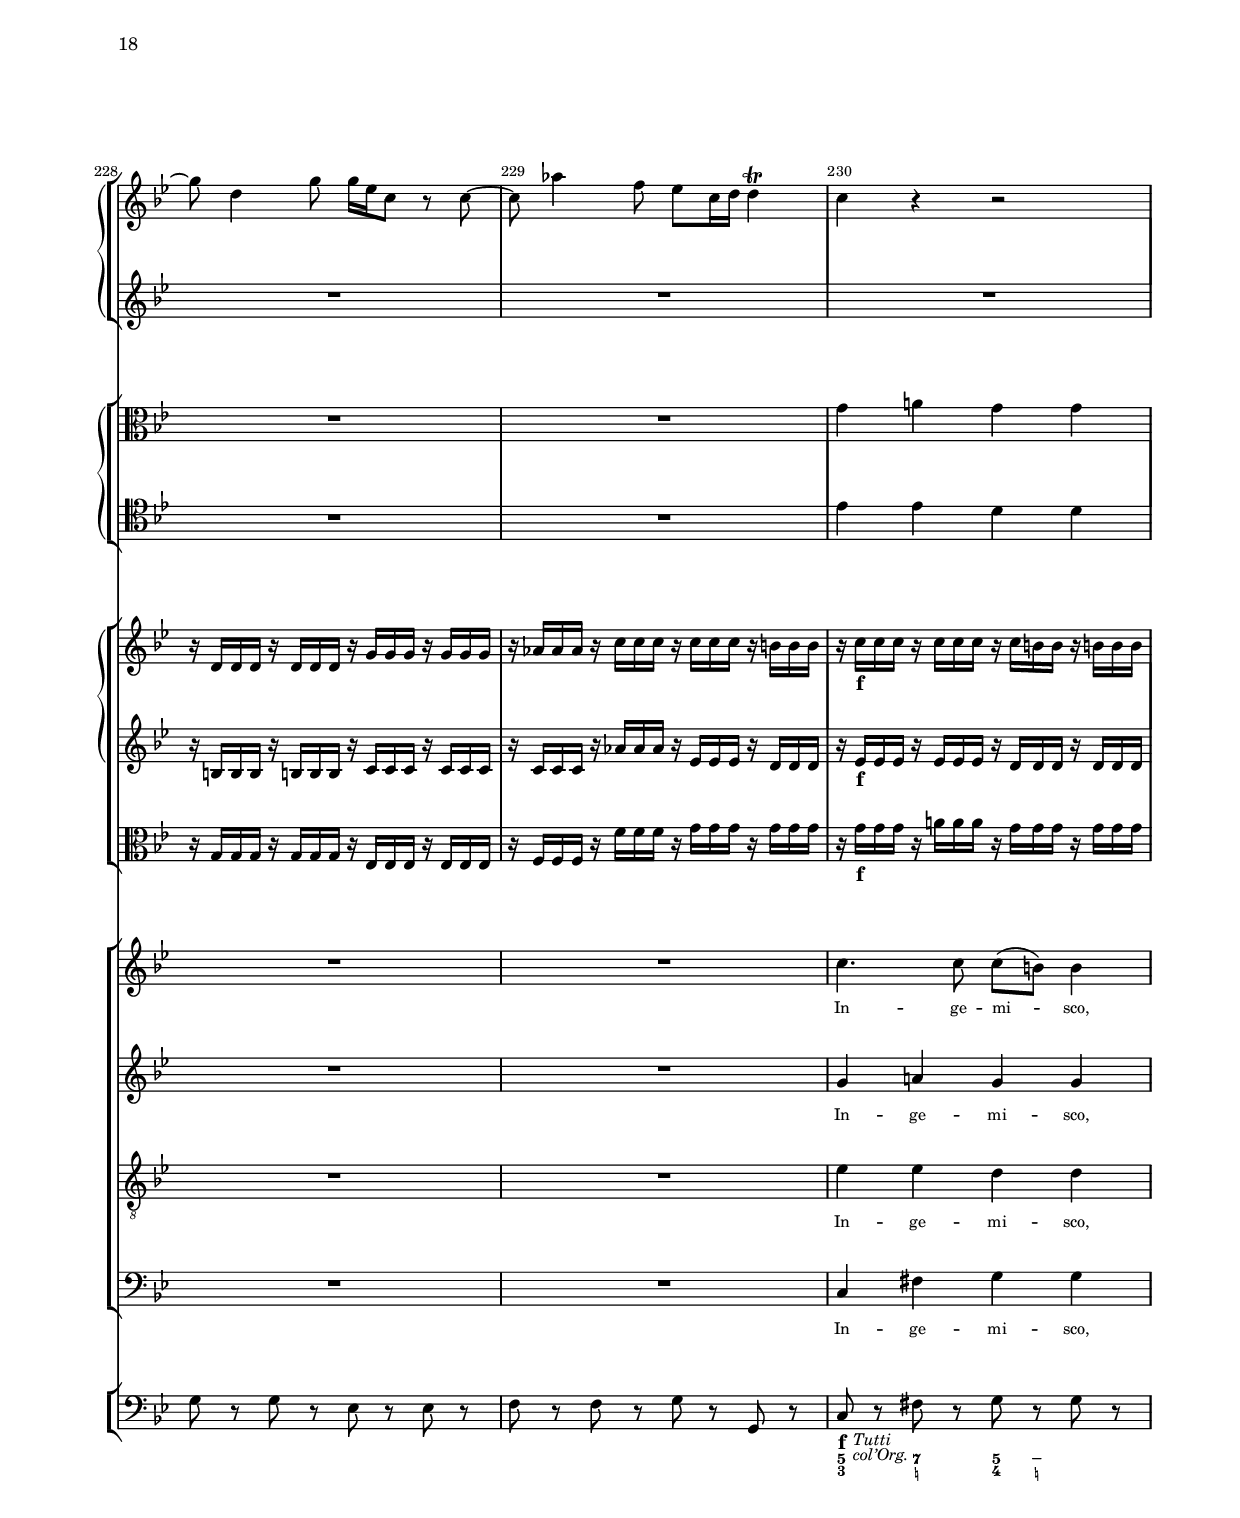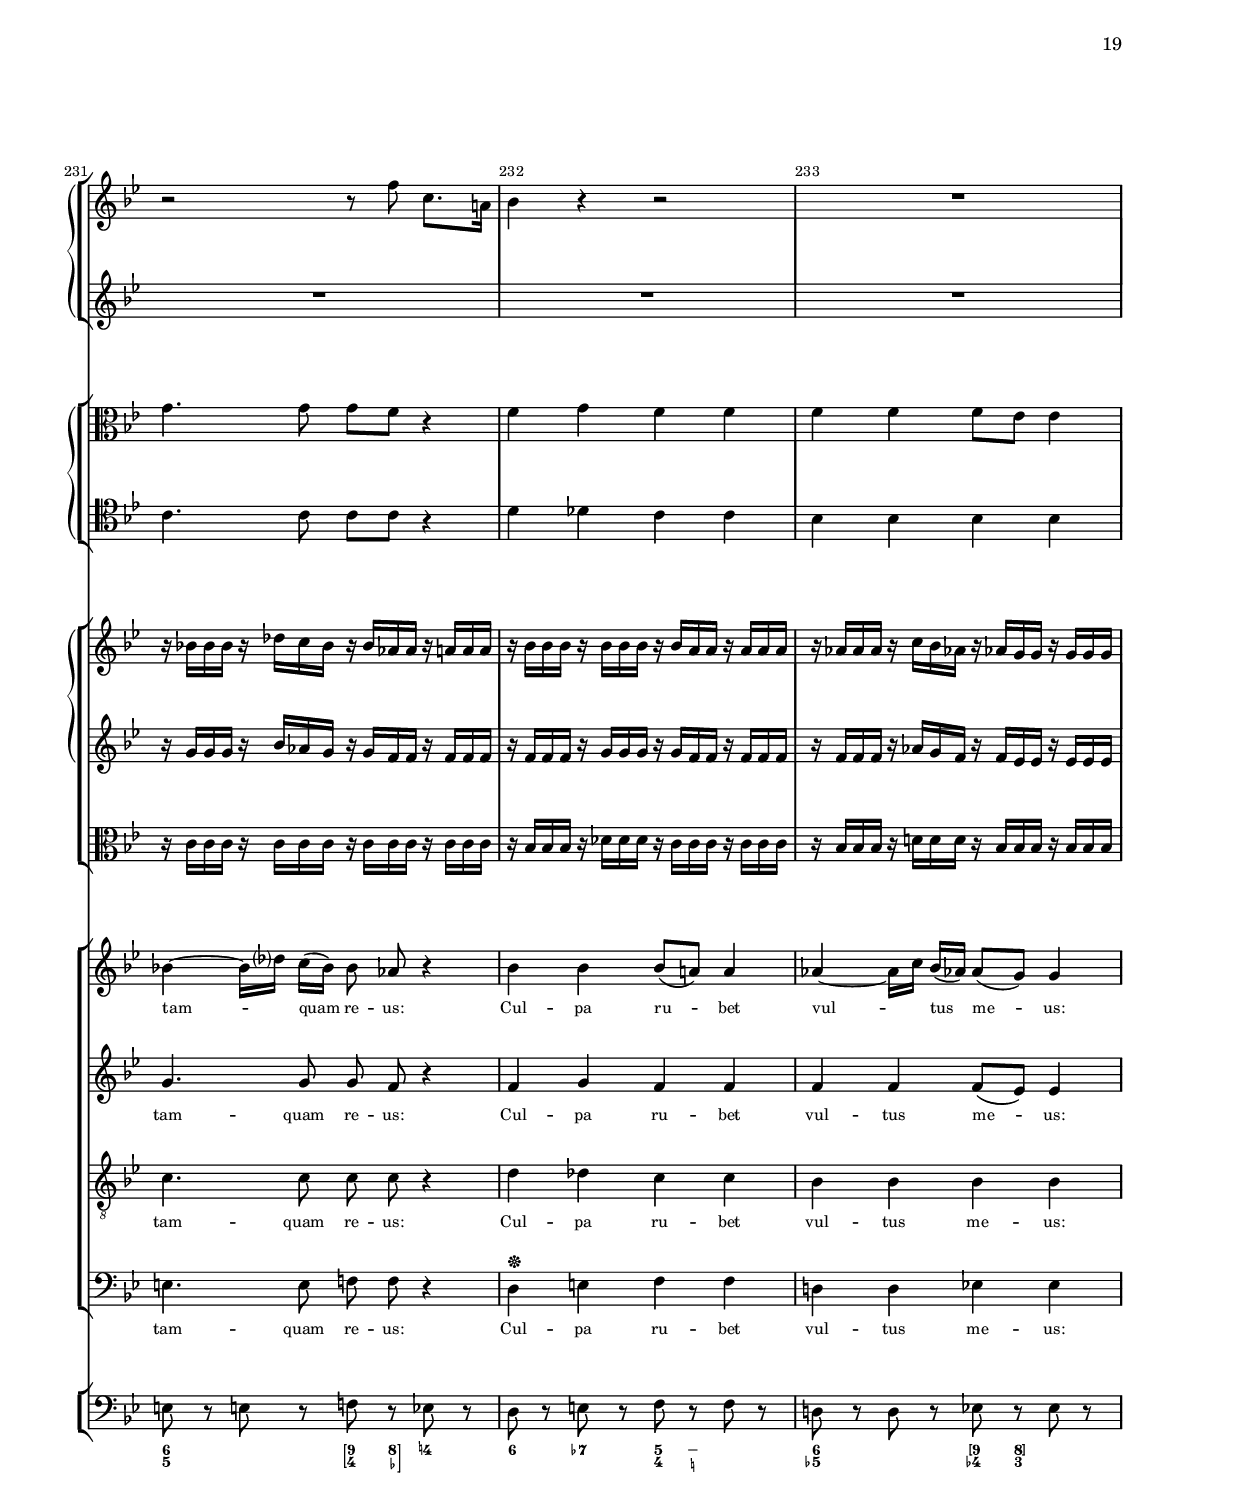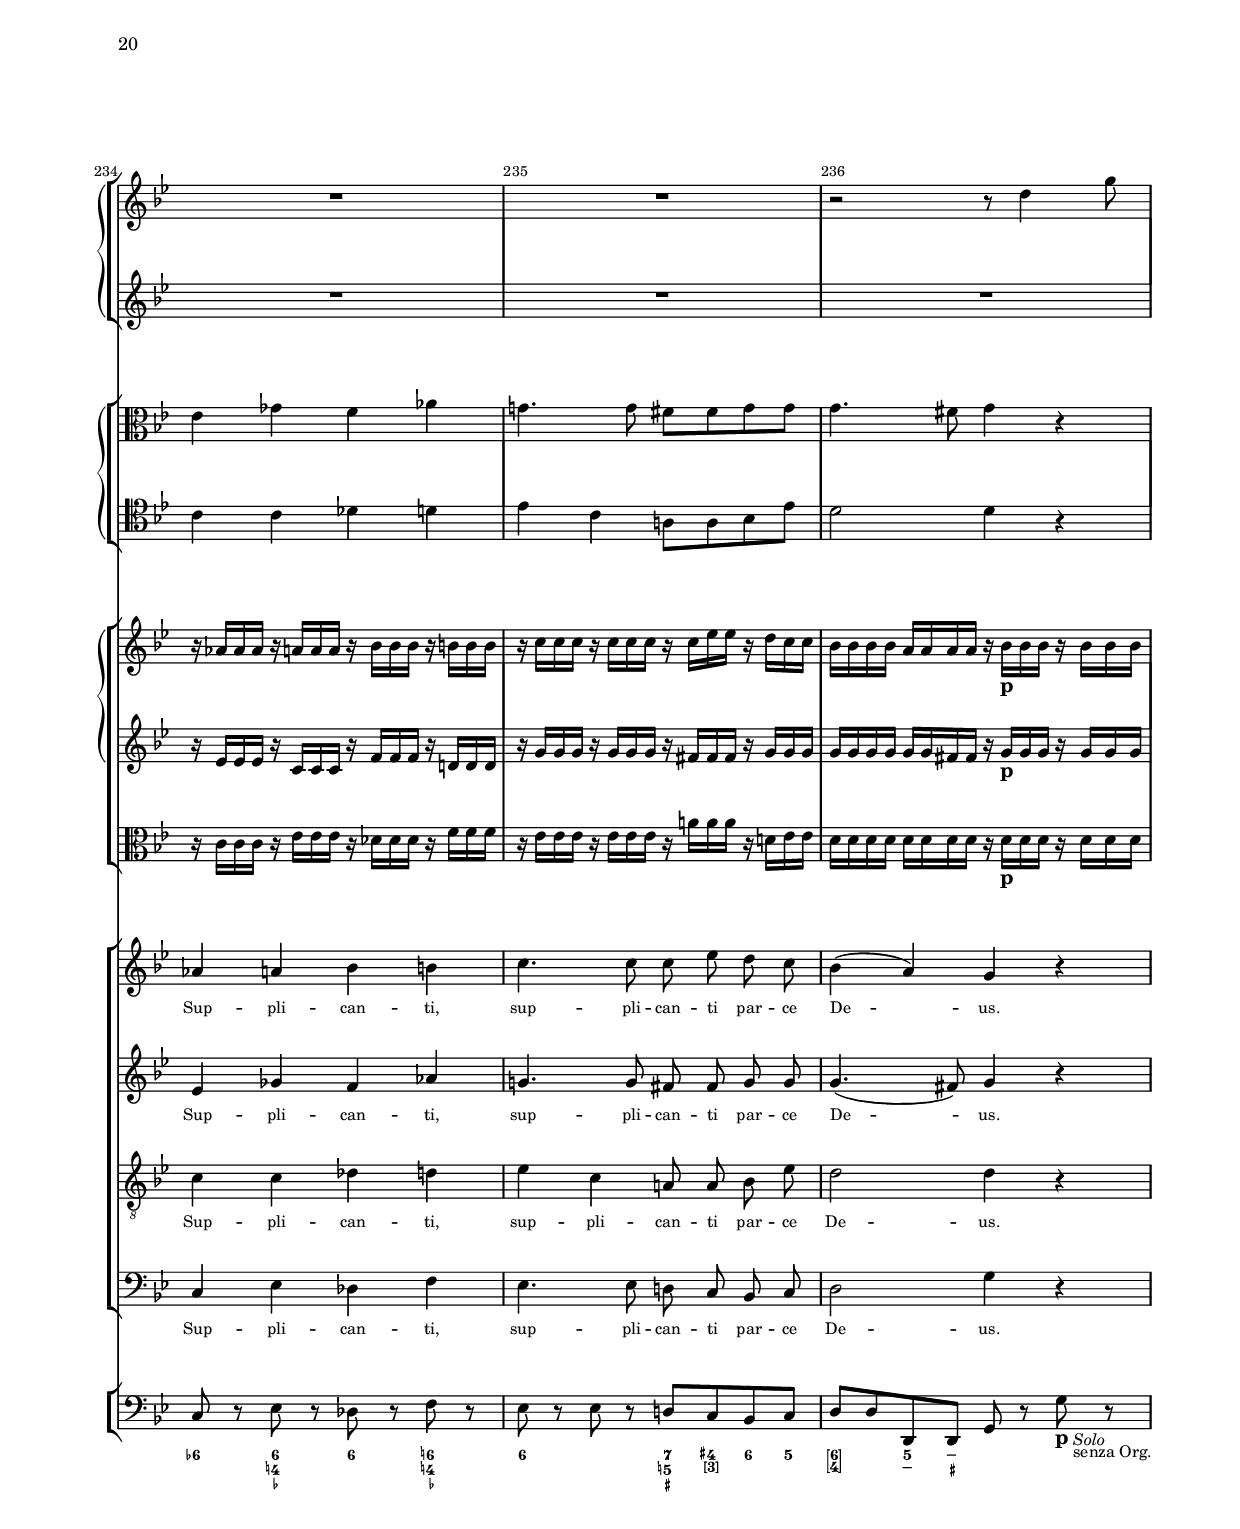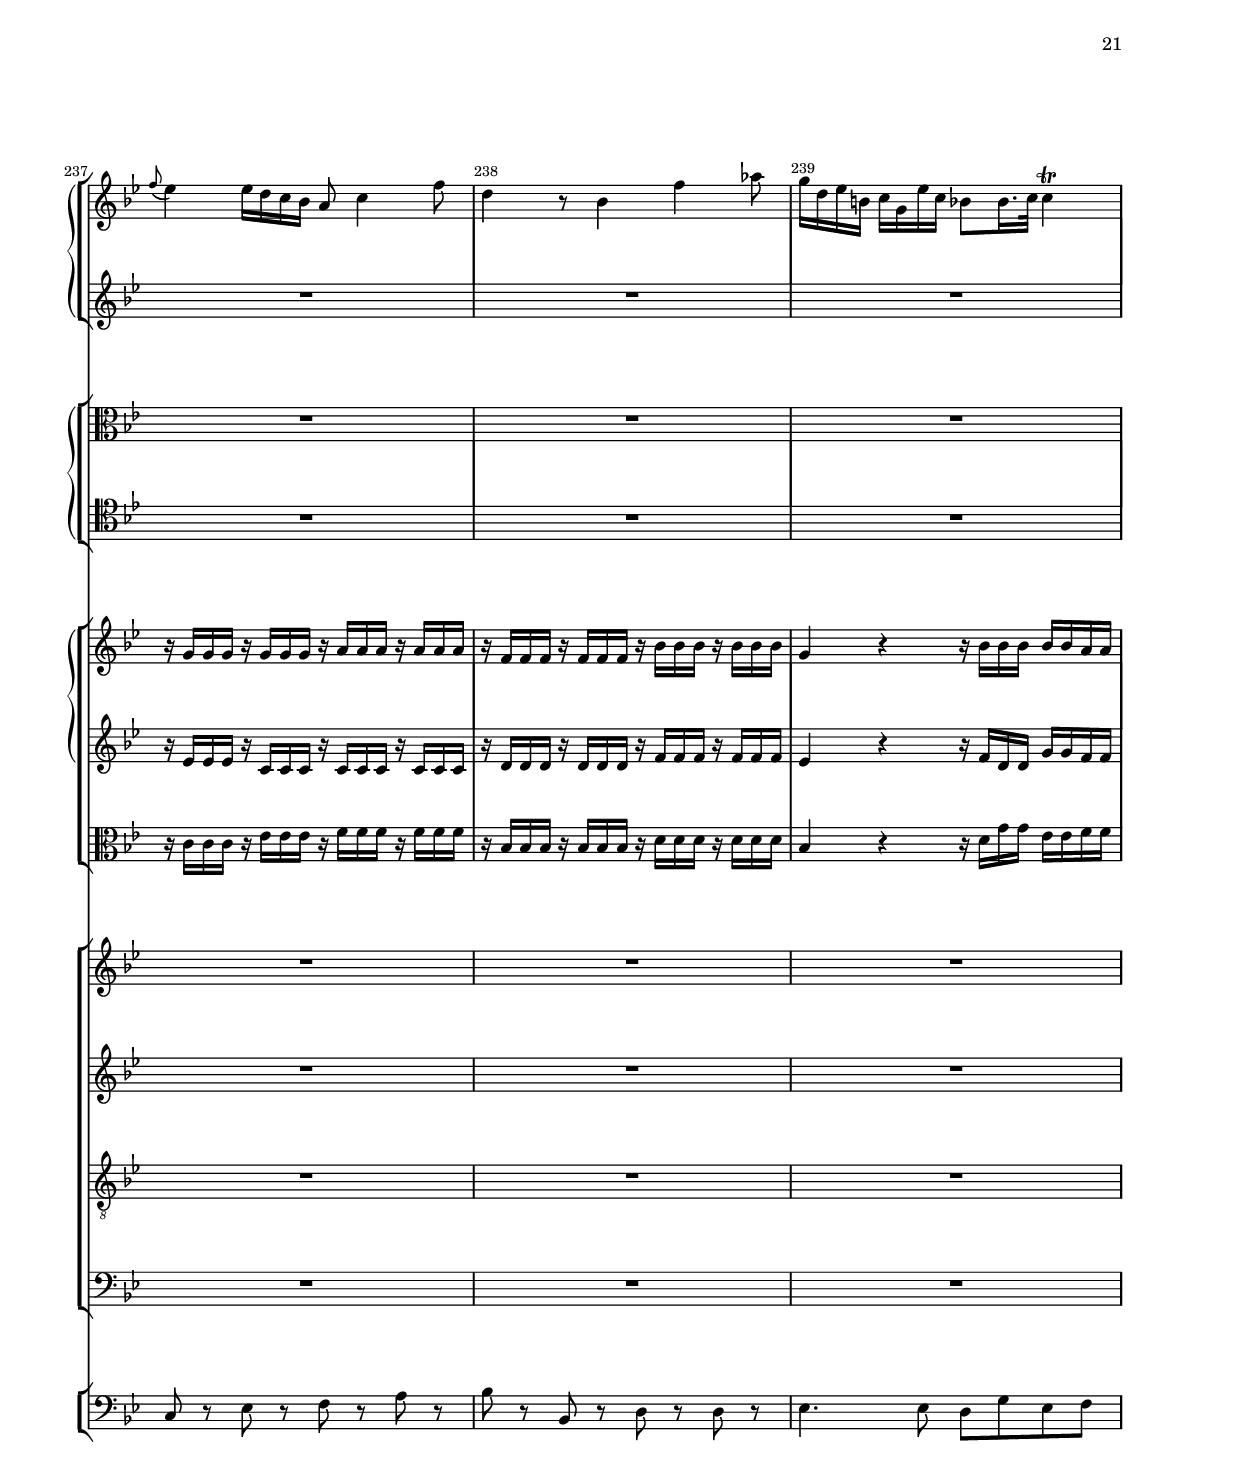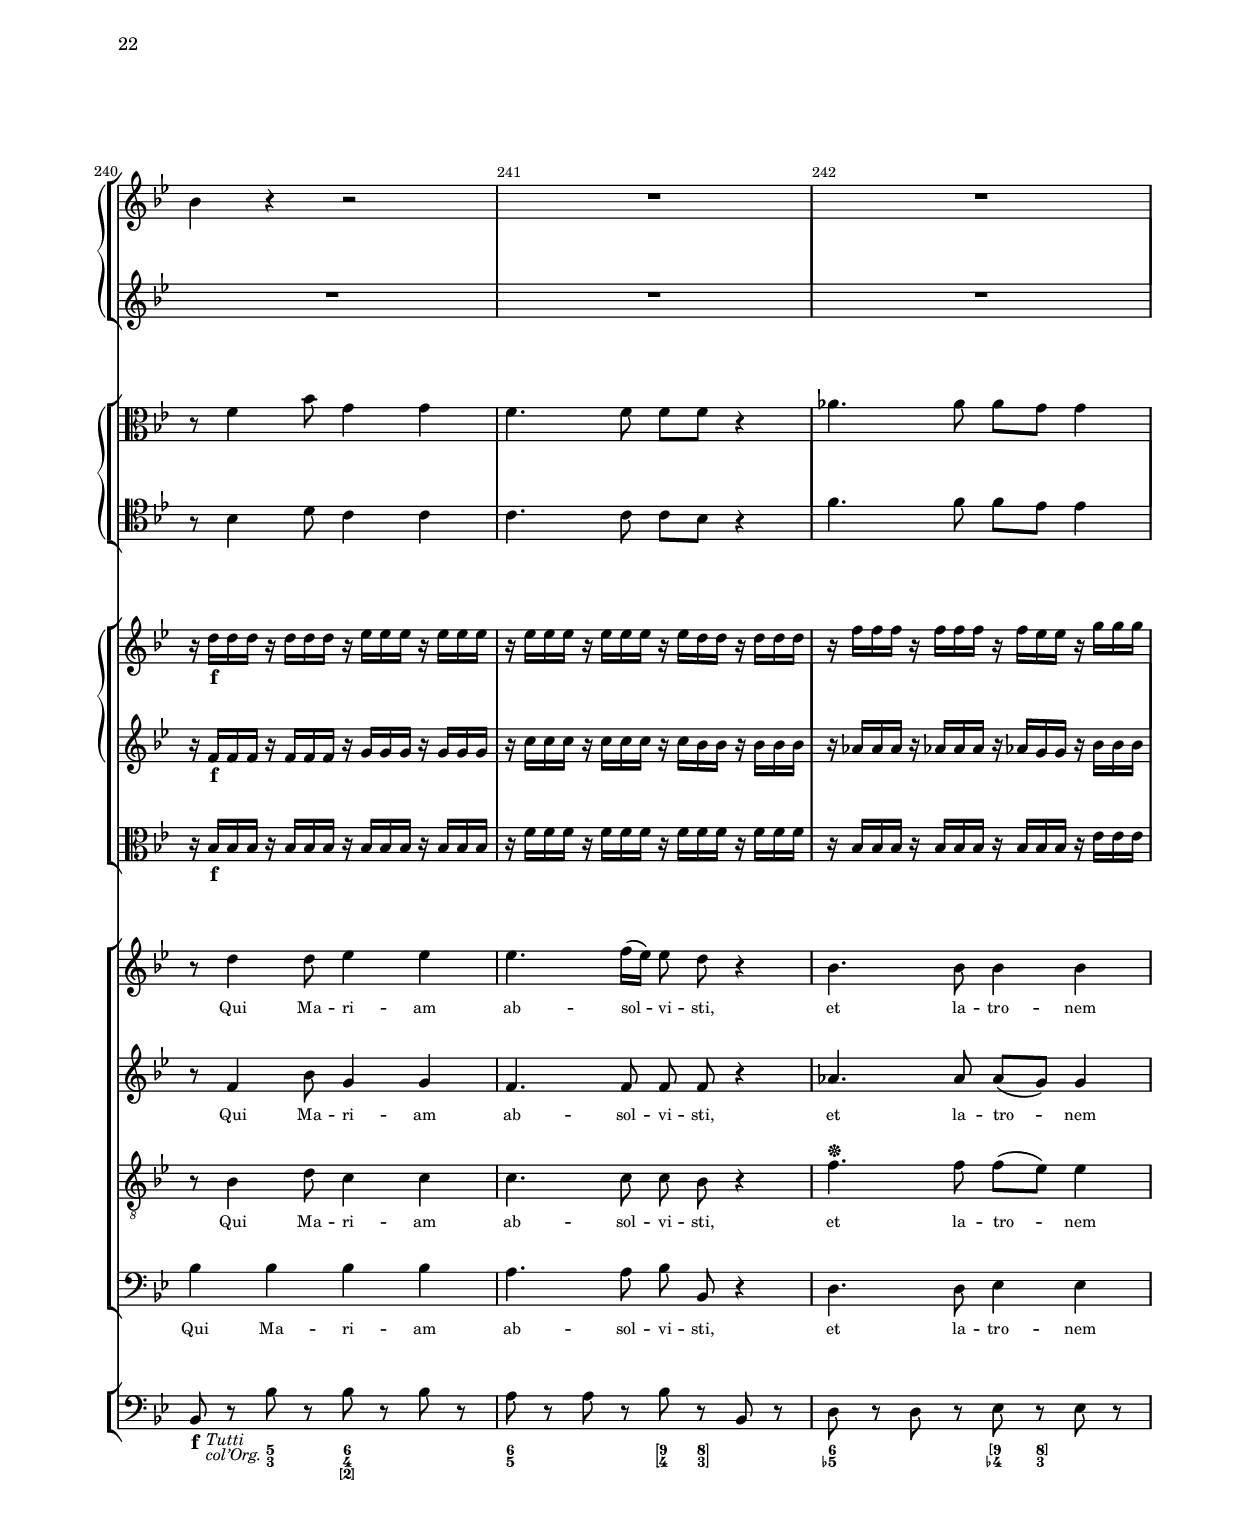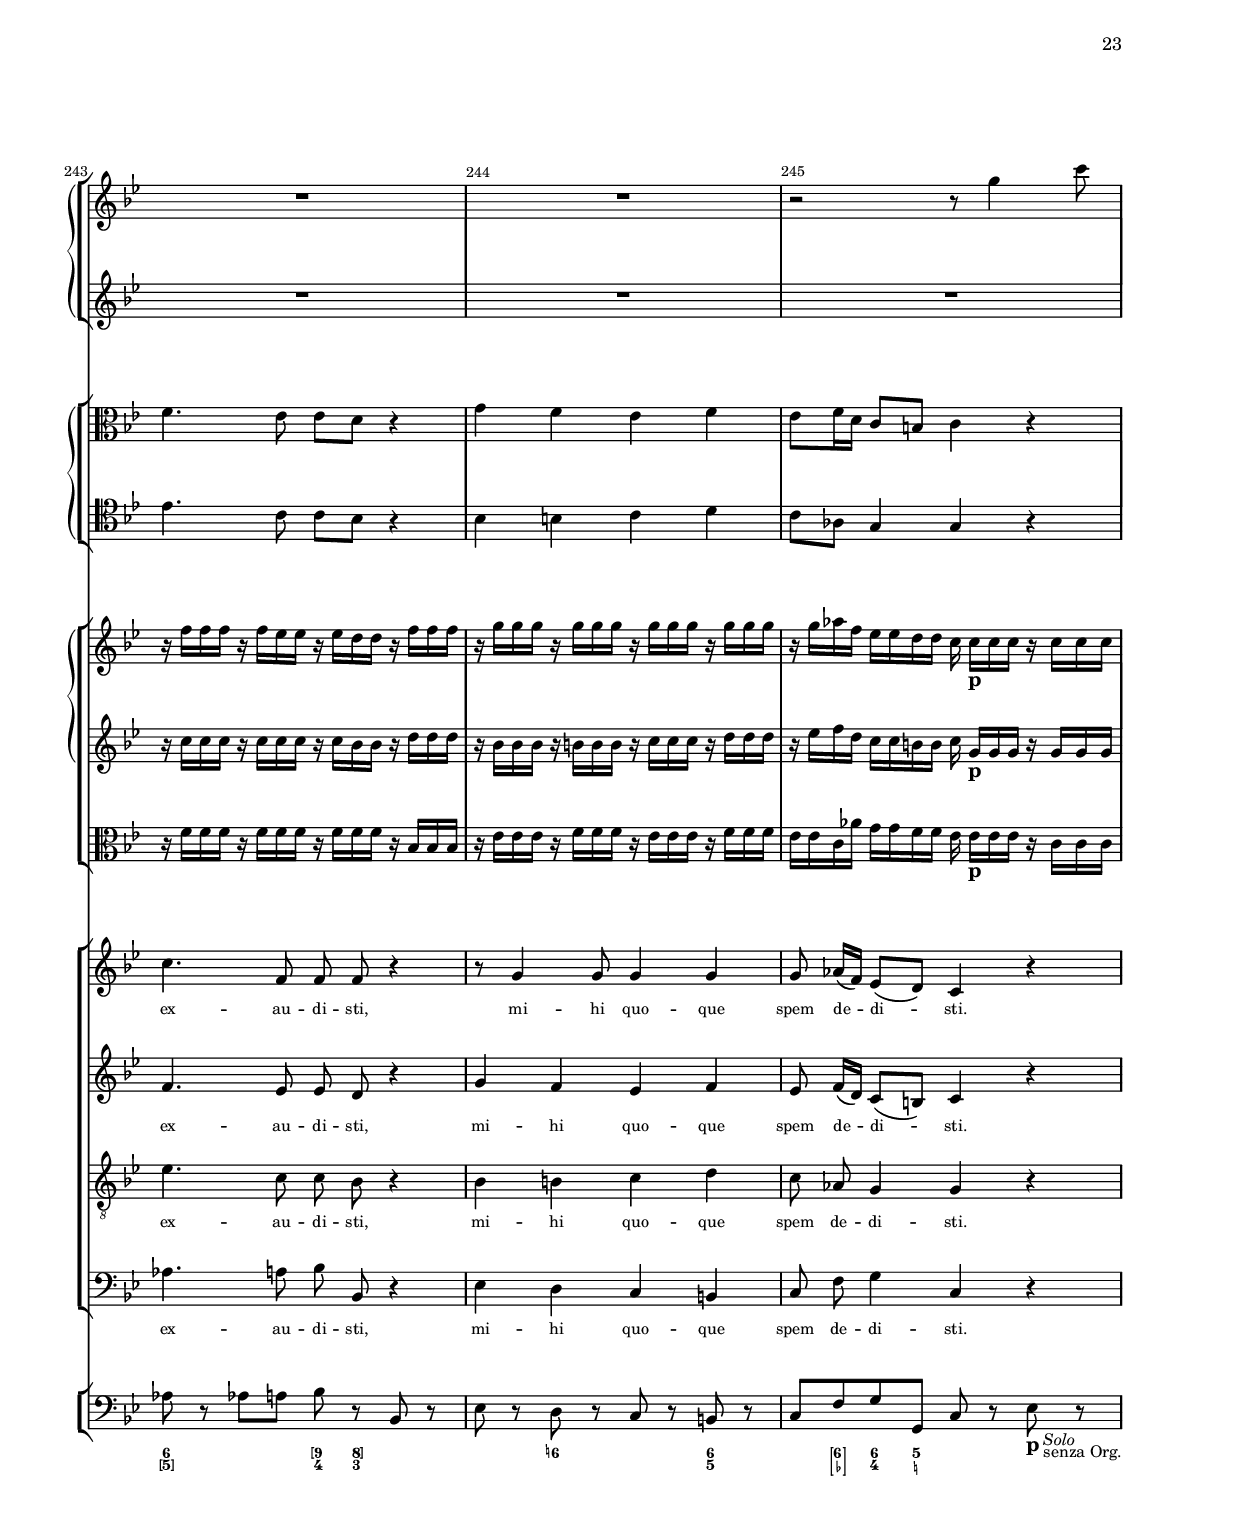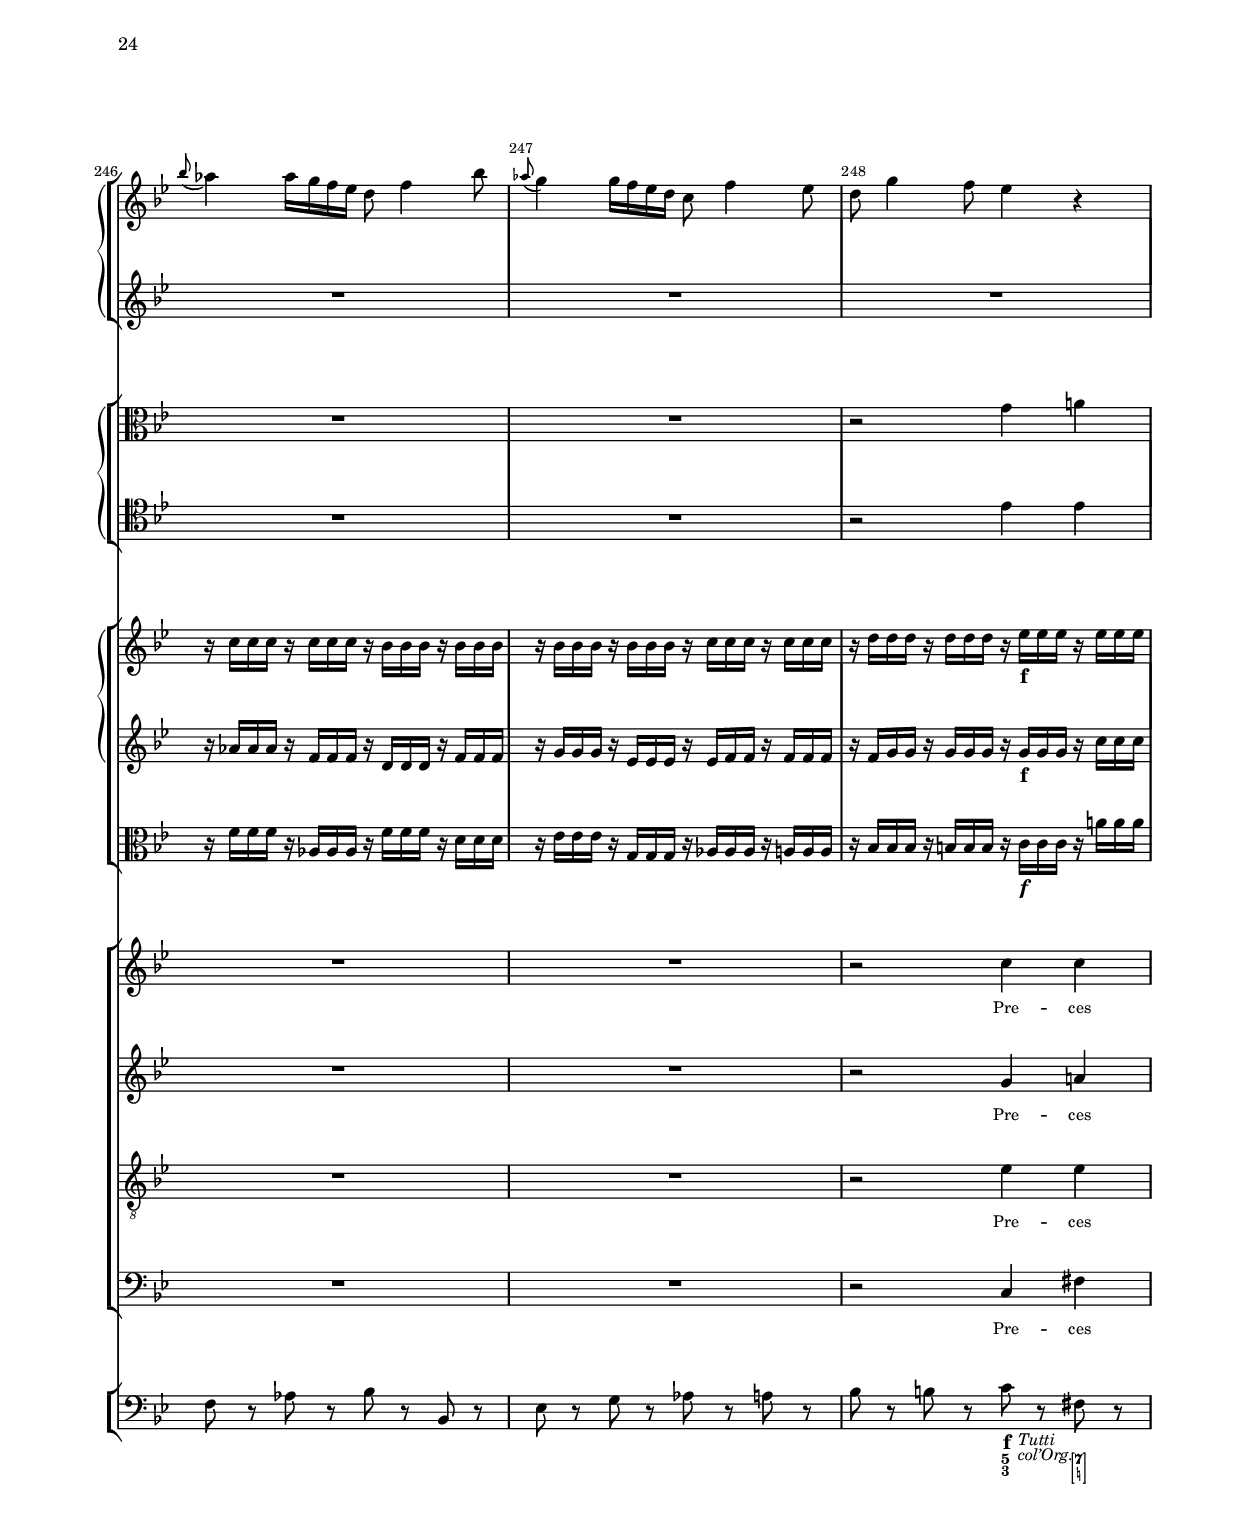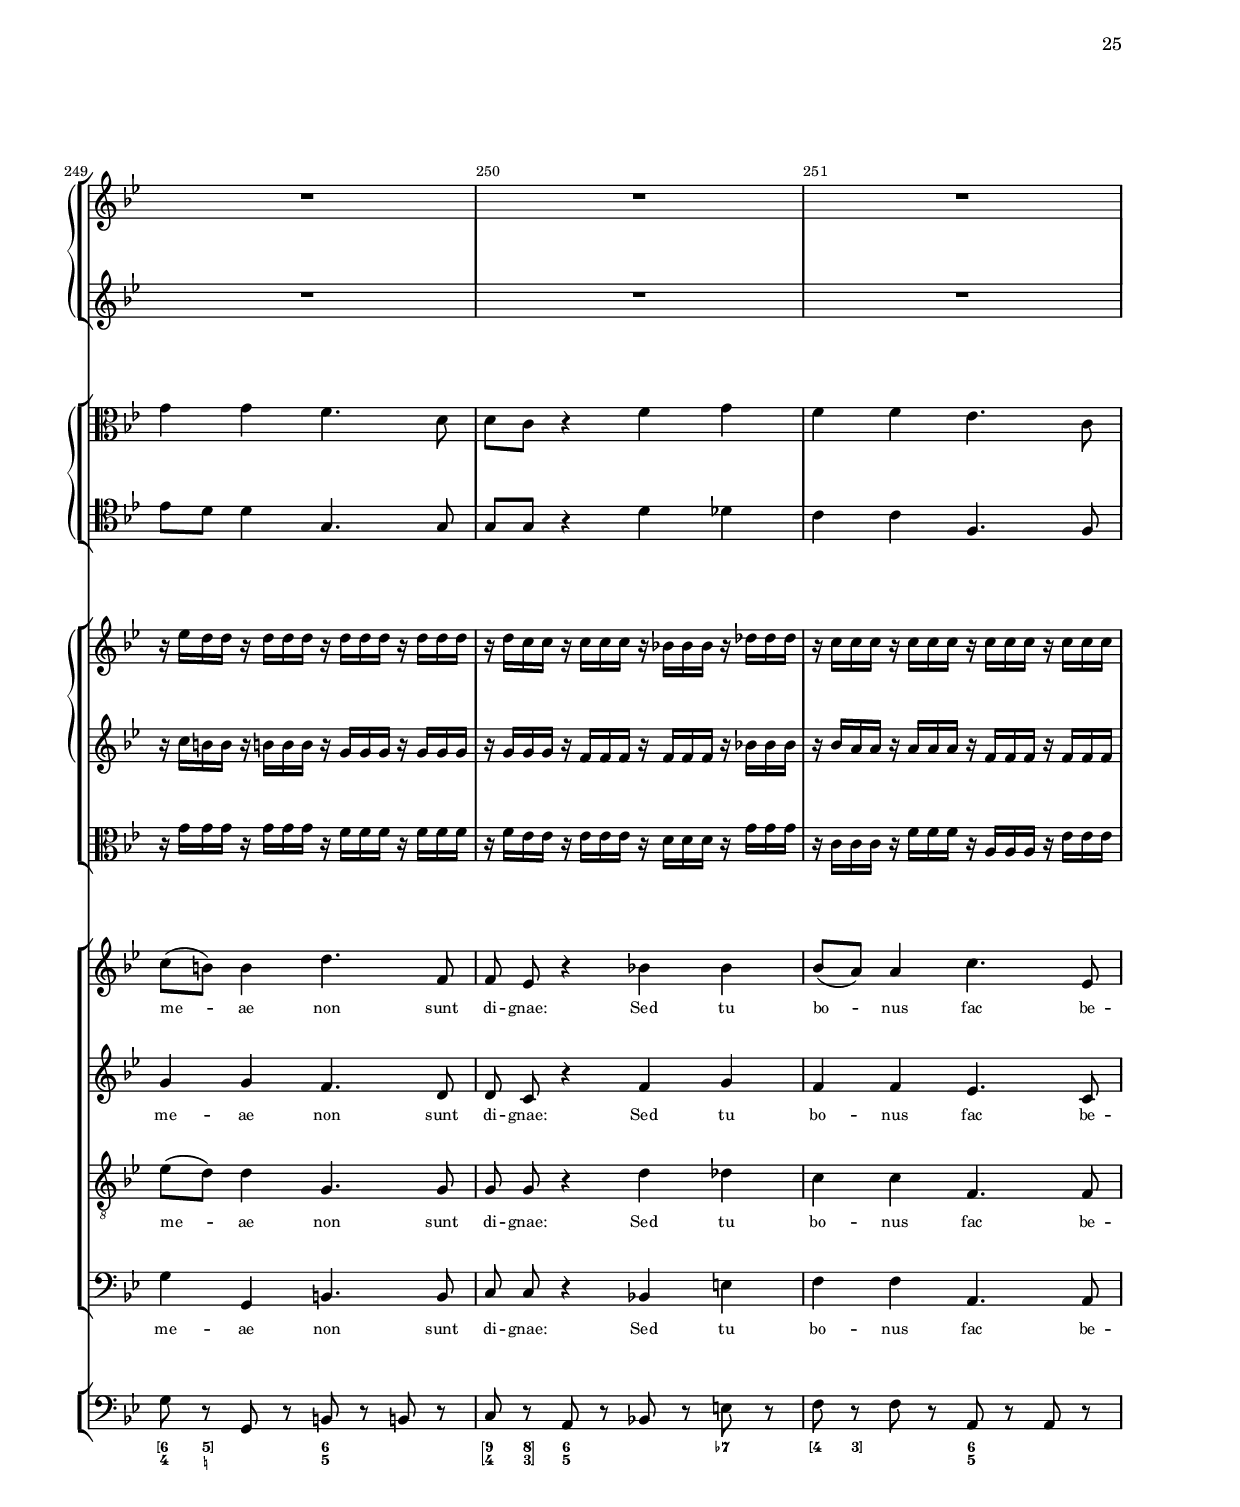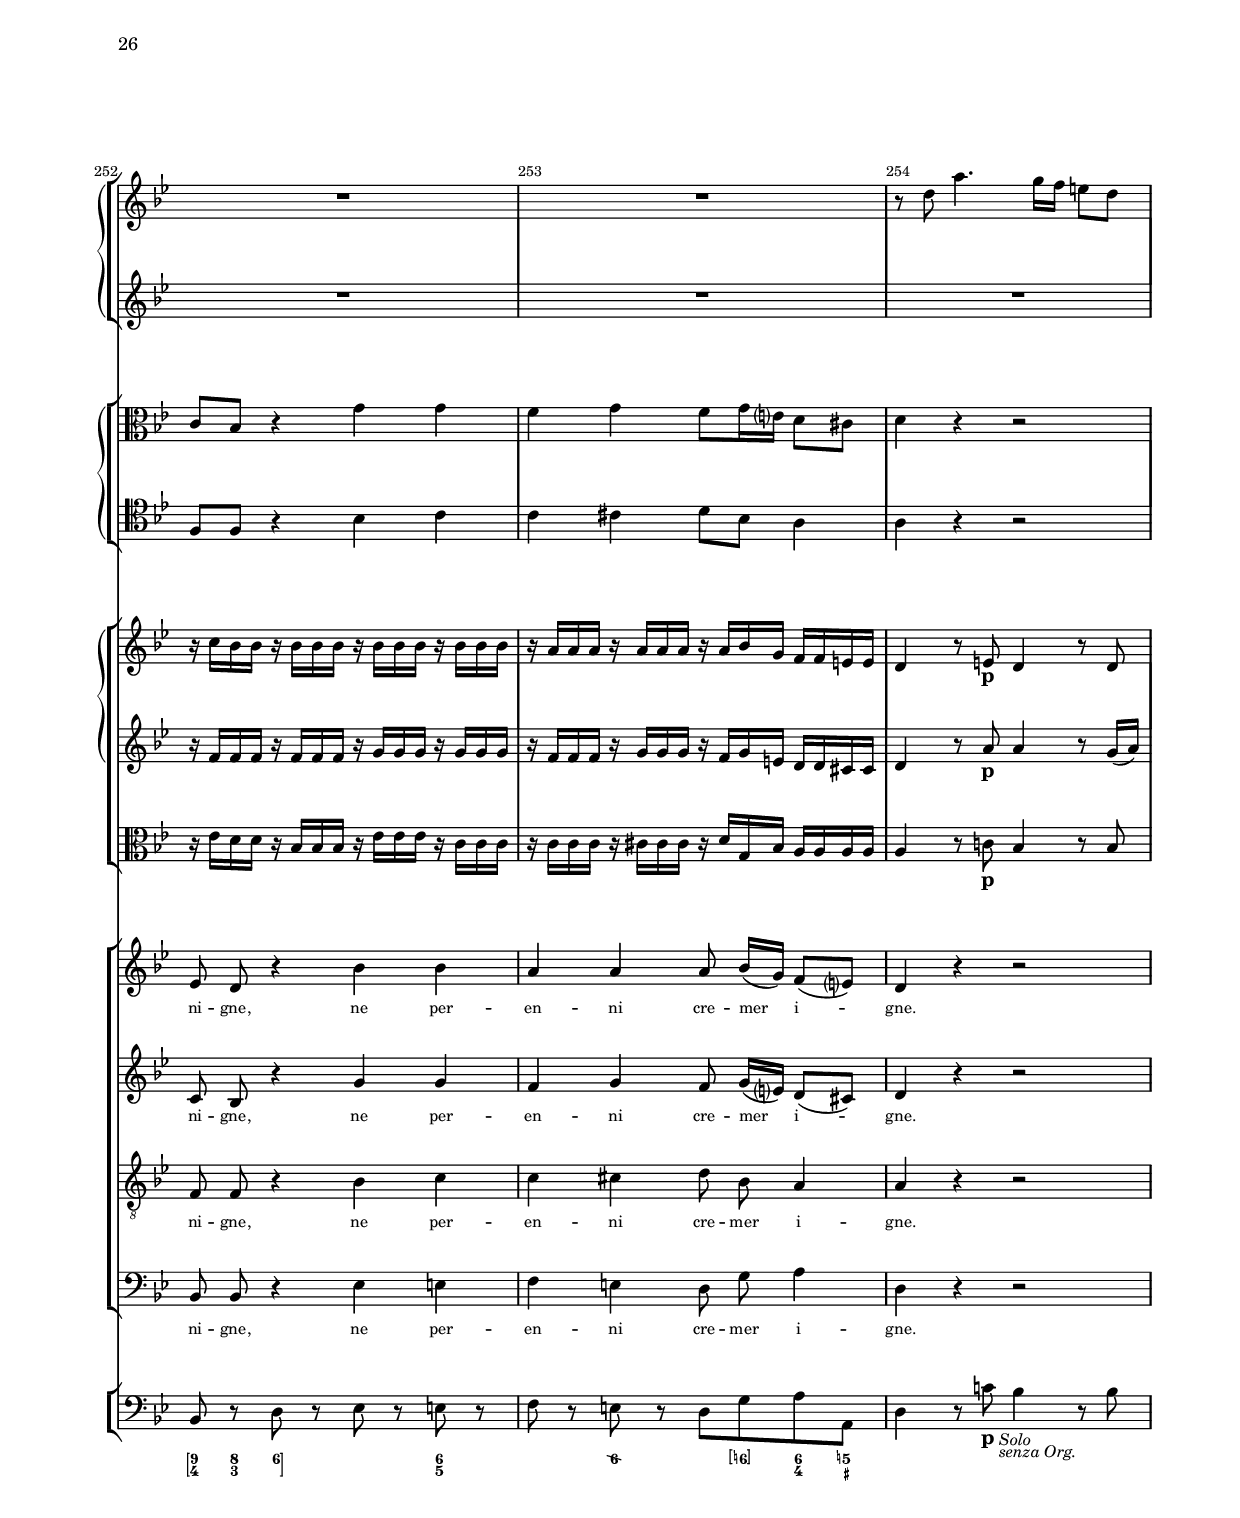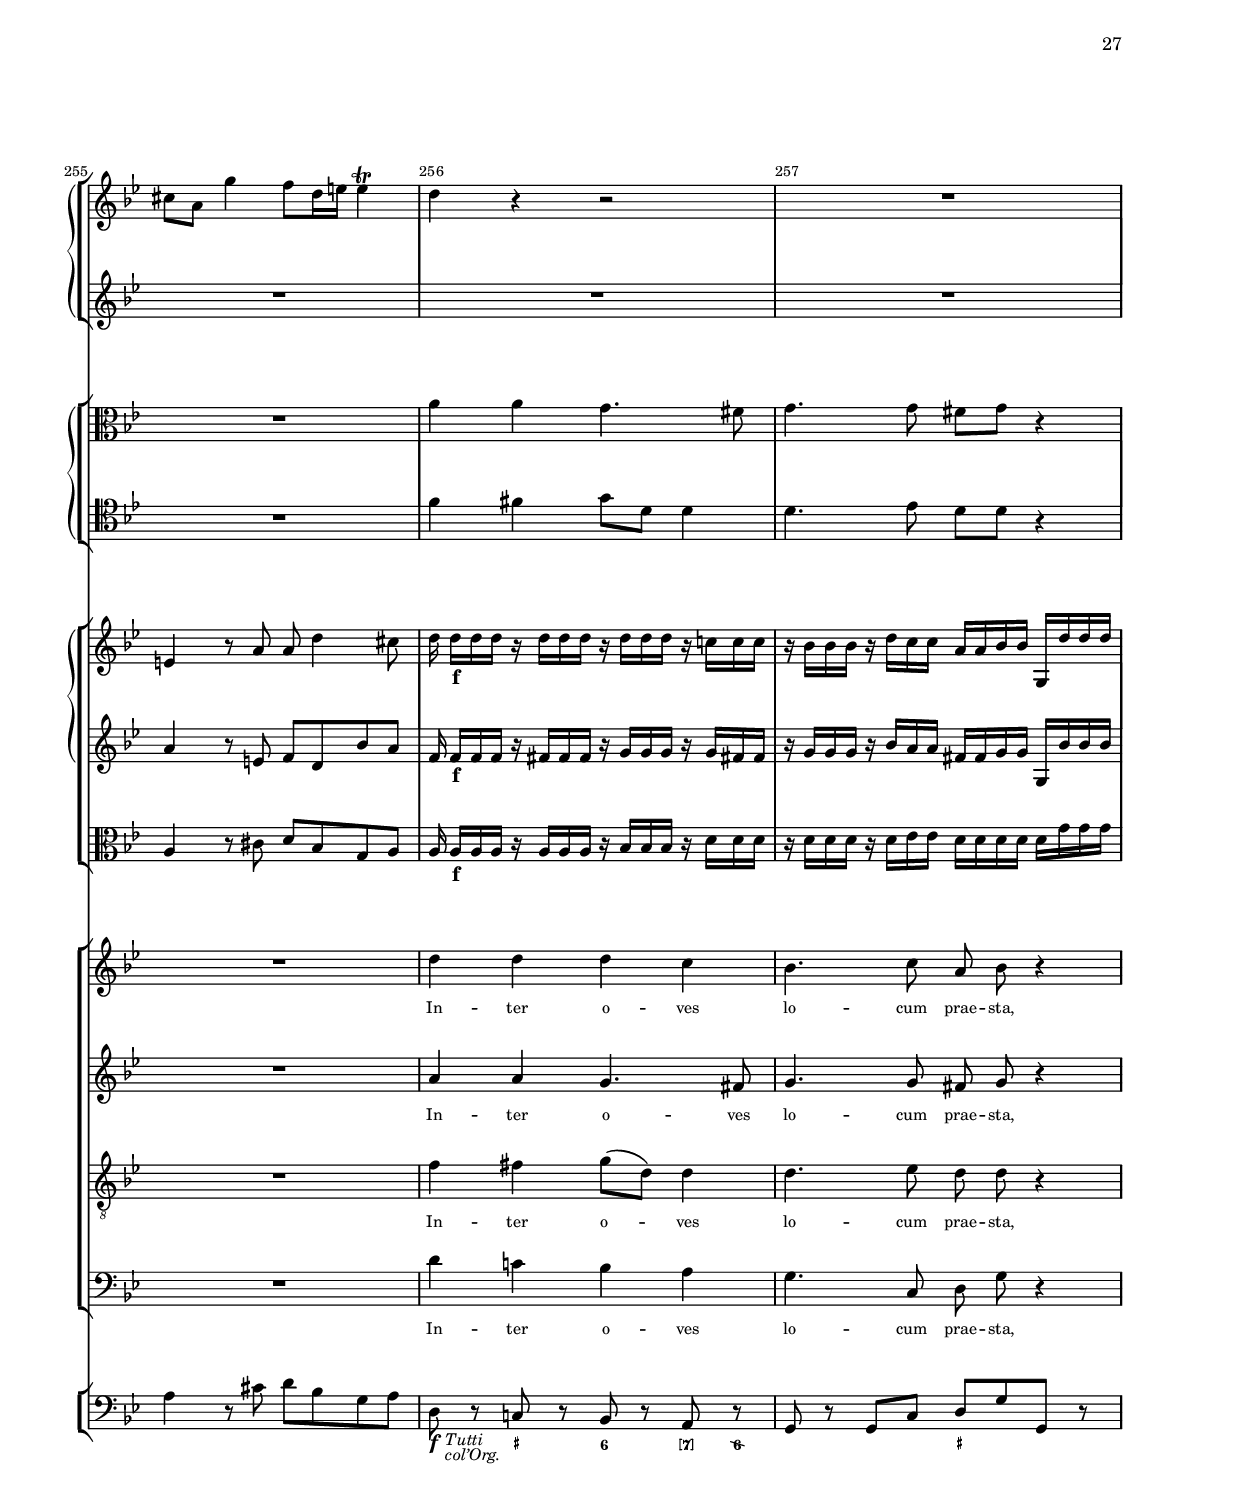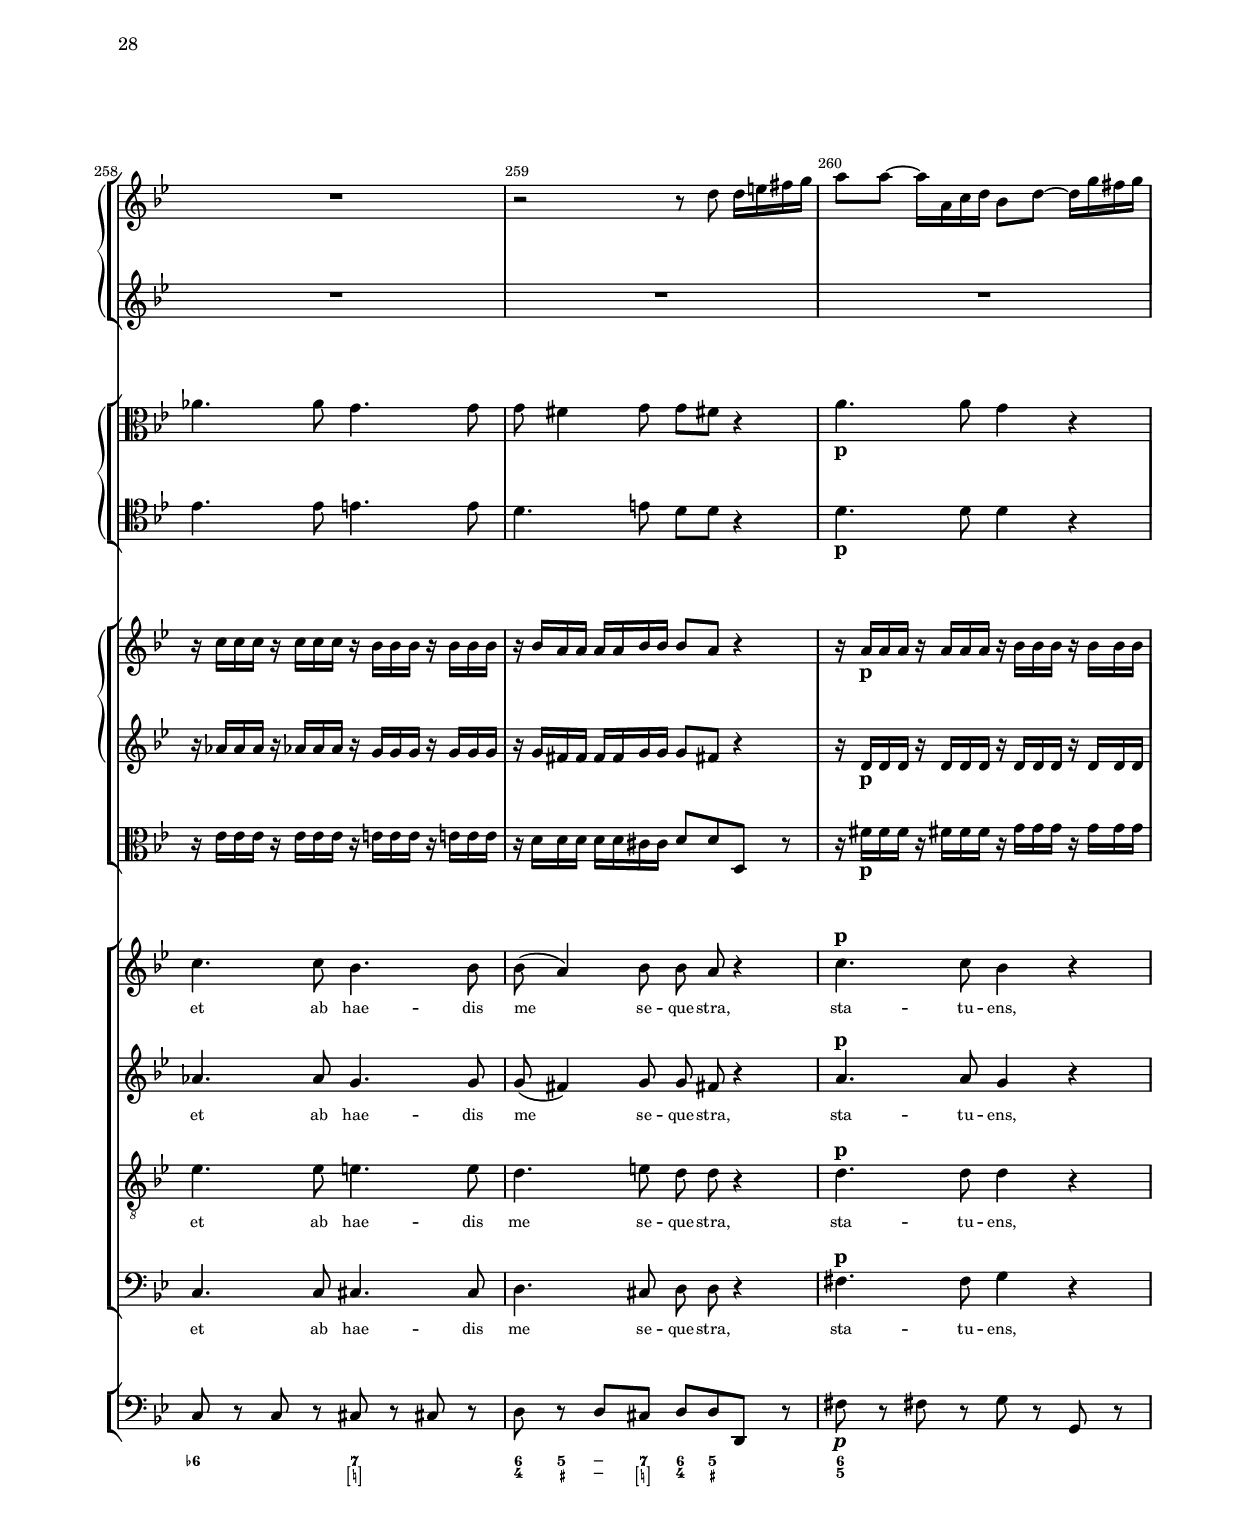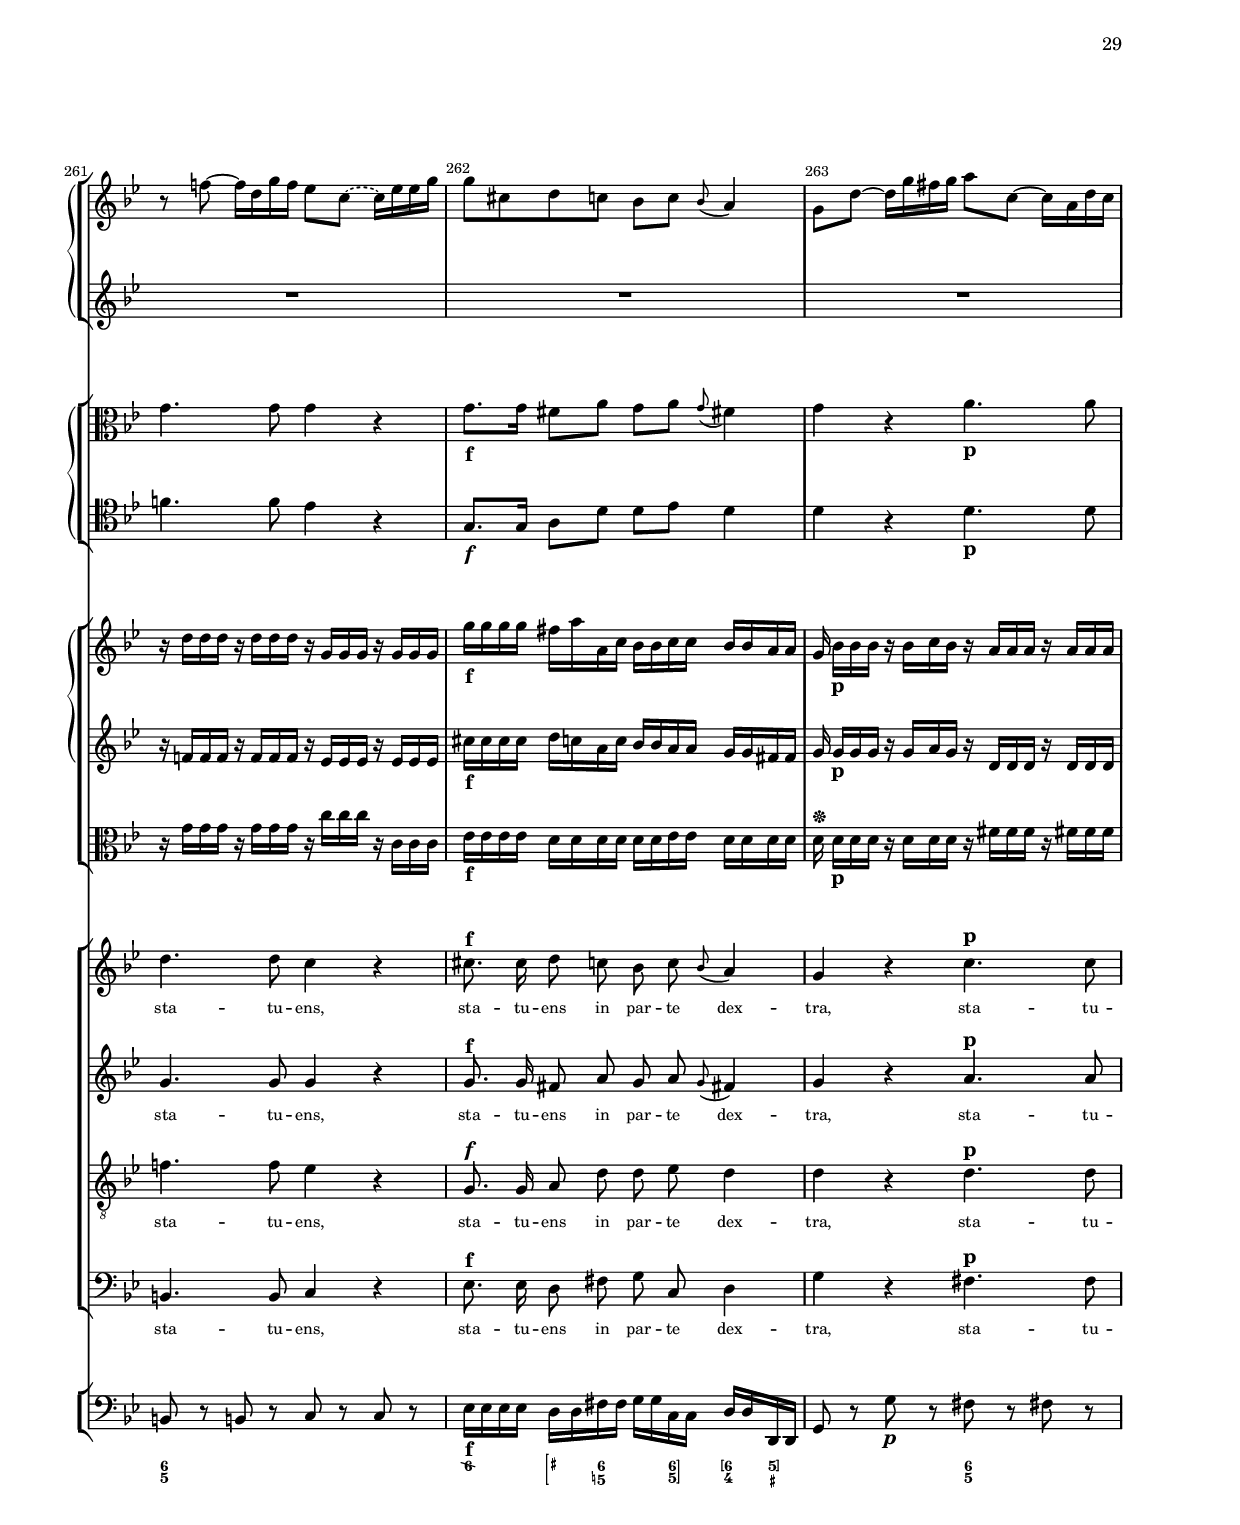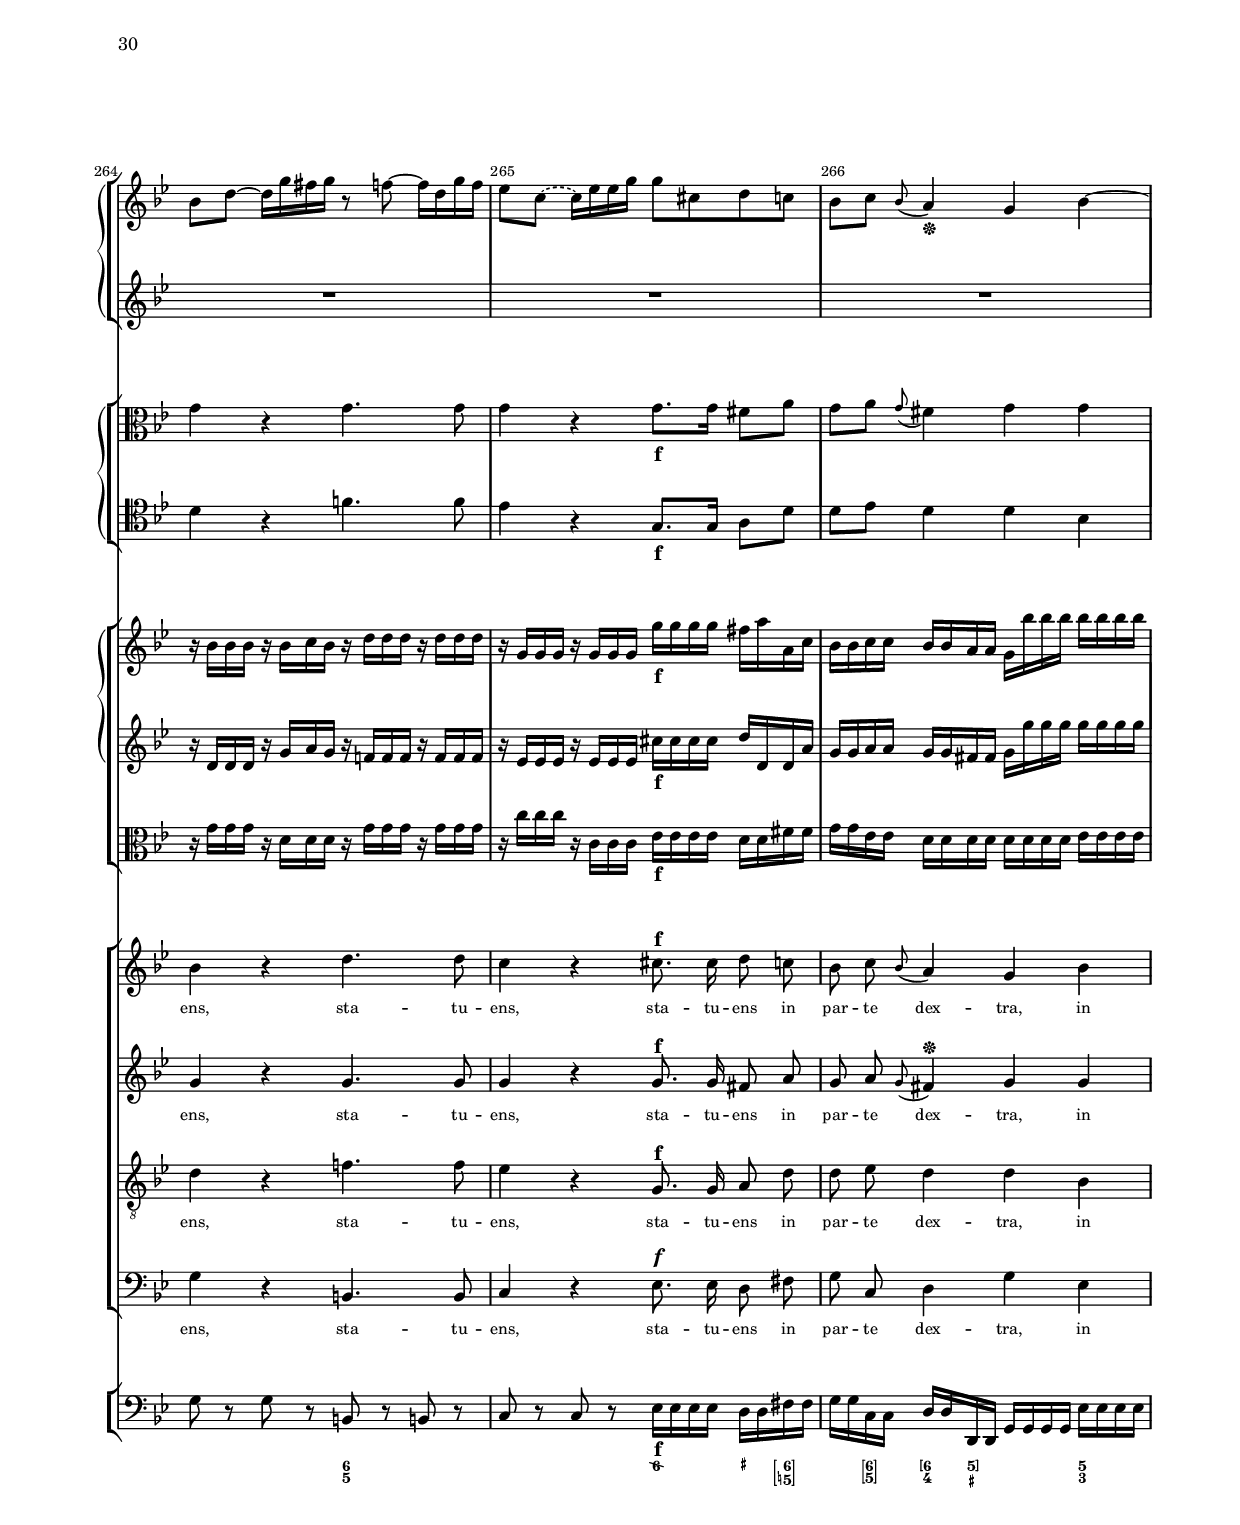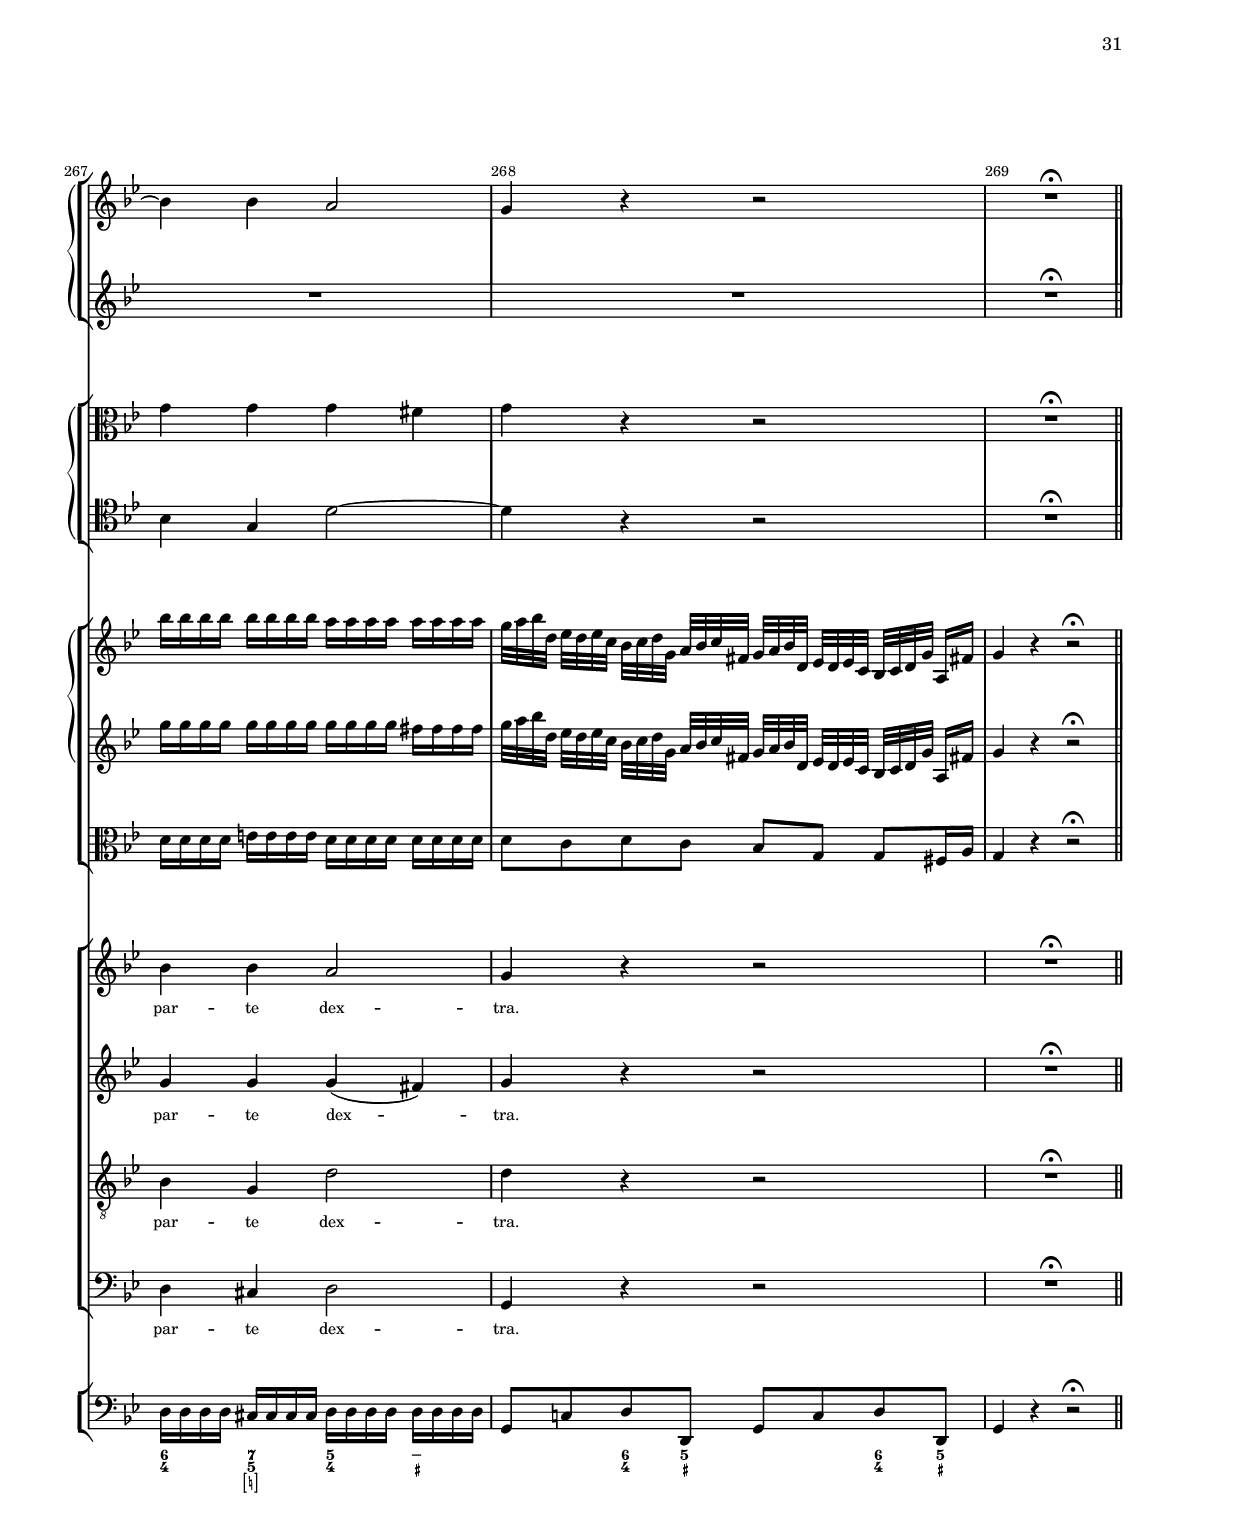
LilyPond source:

\version "2.22.0"

\include "../definitions.ly"

\paper {
  % #(define (page-post-process layout pages) (ly:create-toc-file layout pages))
}

#(set-global-staff-size 15.87)

\book {
  % \bookpart {
  %   \header {
  %     number = "1"
  %     title = "I N T R O I T U S"
  %   }
  %   \paper { indent = 3\cm }
  %   \tocSection "1" "Introitus"
  %   \score {
  %     <<
  %       \new StaffGroup <<
  %         \new GrandStaff <<
  %           \set GrandStaff.instrumentName = "Oboe"
  %           \new Staff {
  %             \set Staff.instrumentName = "I"
  %             \RequiemOboeI
  %           }
  %           \new Staff {
  %             \set Staff.instrumentName = "II"
  %             \RequiemOboeII
  %           }
  %         >>
  %       >>
  %       \new StaffGroup <<
  %         \new GrandStaff <<
  %           \set GrandStaff.instrumentName = "Trombone"
  %           \new Staff {
  %             \set Staff.instrumentName = "I"
  %             \RequiemTromboneI
  %           }
  %           \new Staff {
  %             \set Staff.instrumentName = "II"
  %             \RequiemTromboneII
  %           }
  %         >>
  %       >>
  %       \new StaffGroup <<
  %         \new GrandStaff \with { \smallGroupDistance } <<
  %           \set GrandStaff.instrumentName = "Violino"
  %           \new Staff {
  %             \set Staff.instrumentName = "I"
  %             \RequiemViolinoI
  %           }
  %           \new Staff {
  %             \set Staff.instrumentName = "II"
  %             \RequiemViolinoII
  %           }
  %         >>
  %         \new Staff {
  %           \set Staff.instrumentName = "Viola"
  %           \RequiemViola
  %         }
  %       >>
  %       \new ChoirStaff <<
  %         \new Staff {
  %           \set Staff.instrumentName = \SopranoIncipit
  %           \override Staff.InstrumentName.self-alignment-Y = ##f
  %           \override Staff.InstrumentName.self-alignment-X = #RIGHT
  %           \new Voice = "Soprano" { \dynamicUp \RequiemSoprano }
  %         }
  %         \new Lyrics \lyricsto Soprano \RequiemSopranoLyrics
  %
  %         \new Staff {
  %           \set Staff.instrumentName = \AltoIncipit
  %           \override Staff.InstrumentName.self-alignment-Y = ##f
  %           \override Staff.InstrumentName.self-alignment-X = #RIGHT
  %           \new Voice = "Alto" { \dynamicUp \RequiemAlto }
  %         }
  %         \new Lyrics \lyricsto Alto \RequiemAltoLyrics
  %
  %         \new Staff {
  %           \set Staff.instrumentName = \TenoreIncipit
  %           \override Staff.InstrumentName.self-alignment-Y = ##f
  %           \override Staff.InstrumentName.self-alignment-X = #RIGHT
  %           \new Voice = "Tenore" { \dynamicUp \RequiemTenore }
  %         }
  %         \new Lyrics \lyricsto Tenore \RequiemTenoreLyrics
  %
  %         \new Staff {
  %           \set Staff.instrumentName = "Basso"
  %           \new Voice = "Basso" { \dynamicUp \RequiemBasso }
  %         }
  %         \new Lyrics \lyricsto Basso \RequiemBassoLyrics
  %       >>
  %       \new StaffGroup <<
  %         \new Staff {
  %           \set Staff.instrumentName = \markup \center-column { "Organo" "e Bassi" }
  %           % \transpose c c,
  %           \RequiemOrgano
  %         }
  %       >>
  %       \new FiguredBass { \RequiemBassFigures }
  %     >>
  %     \layout { }
  %     \midi { \tempo 4 = 65 }
  %   }
  % }
  % \bookpart {
  %   \header {
  %     subtitle = "T E   D E C E T   H Y M N U S"
  %   }
  %   \tocSubsection "1.2" "Te decet hymnus"
  %   \score {
  %     <<
  %       \new StaffGroup <<
  %         \new GrandStaff <<
  %           \set GrandStaff.instrumentName = "ob"
  %           \new Staff {
  %             \set Staff.instrumentName = "1"
  %             \TeDecetOboeI
  %           }
  %           \new Staff {
  %             \set Staff.instrumentName = "2"
  %             \TeDecetOboeII
  %           }
  %         >>
  %       >>
  %       \new StaffGroup <<
  %         \new GrandStaff <<
  %           \set GrandStaff.instrumentName = "trb"
  %           \new Staff {
  %             \set Staff.instrumentName = "1"
  %             \TeDecetTromboneI
  %           }
  %           \new Staff {
  %             \set Staff.instrumentName = "2"
  %             \TeDecetTromboneII
  %           }
  %         >>
  %       >>
  %       \new StaffGroup <<
  %         \new GrandStaff \with { \smallGroupDistance } <<
  %           \set GrandStaff.instrumentName = "vl"
  %           \new Staff {
  %             \set Staff.instrumentName = "1"
  %             \TeDecetViolinoI
  %           }
  %           \new Staff {
  %             \set Staff.instrumentName = "2"
  %             \TeDecetViolinoII
  %           }
  %         >>
  %         \new Staff {
  %           \set Staff.instrumentName = "vla"
  %           \TeDecetViola
  %         }
  %       >>
  %       \new ChoirStaff <<
  %         \new Staff {
  %           \set Staff.instrumentName = "S"
  %           \new Voice = "Soprano" { \dynamicUp \TeDecetSoprano }
  %         }
  %         \new Lyrics \lyricsto Soprano \TeDecetSopranoLyrics
  %
  %         \new Staff {
  %           \set Staff.instrumentName = "A"
  %           \new Voice = "Alto" { \dynamicUp \TeDecetAlto }
  %         }
  %         \new Lyrics \lyricsto Alto \TeDecetAltoLyrics
  %
  %         \new Staff {
  %           \set Staff.instrumentName = "T"
  %           \new Voice = "Tenore" { \dynamicUp \TeDecetTenore }
  %         }
  %         \new Lyrics \lyricsto Tenore \TeDecetTenoreLyrics
  %
  %         \new Staff {
  %           \set Staff.instrumentName = "B"
  %           \new Voice = "Basso" { \dynamicUp \TeDecetBasso }
  %         }
  %         \new Lyrics \lyricsto Basso \TeDecetBassoLyrics
  %       >>
  %       \new StaffGroup <<
  %         \new Staff {
  %           \set Staff.instrumentName = \markup \center-column { "org" "b" }
  %           % \transpose c c,
  %           \TeDecetOrgano
  %         }
  %       >>
  %       \new FiguredBass { \TeDecetBassFigures }
  %     >>
  %     \layout { }
  %     \midi { \tempo 4 = 100 }
  %   }
  % }
  % \bookpart {
  %   \header {
  %     subtitle = "R E Q U I E M   –   K Y R I E"
  %   }
  %   \tocSubsection "1.3" "Requiem – Kyrie"
  %   \score {
  %     <<
  %       \new StaffGroup <<
  %         \new GrandStaff <<
  %           \set GrandStaff.instrumentName = "ob"
  %           \new Staff {
  %             \set Staff.instrumentName = "1"
  %             \KyrieOboeI
  %           }
  %           \new Staff {
  %             \set Staff.instrumentName = "2"
  %             \KyrieOboeII
  %           }
  %         >>
  %       >>
  %       \new StaffGroup <<
  %         \new GrandStaff <<
  %           \set GrandStaff.instrumentName = "trb"
  %           \new Staff {
  %             \set Staff.instrumentName = "1"
  %             \KyrieTromboneI
  %           }
  %           \new Staff {
  %             \set Staff.instrumentName = "2"
  %             \KyrieTromboneII
  %           }
  %         >>
  %       >>
  %       \new StaffGroup <<
  %         \new GrandStaff \with { \smallGroupDistance } <<
  %           \set GrandStaff.instrumentName = "vl"
  %           \new Staff {
  %             \set Staff.instrumentName = "1"
  %             \KyrieViolinoI
  %           }
  %           \new Staff {
  %             \set Staff.instrumentName = "2"
  %             \KyrieViolinoII
  %           }
  %         >>
  %         \new Staff {
  %           \set Staff.instrumentName = "vla"
  %           \KyrieViola
  %         }
  %       >>
  %       \new ChoirStaff <<
  %         \new Staff {
  %           \set Staff.instrumentName = "S"
  %           \new Voice = "Soprano" { \dynamicUp \KyrieSoprano }
  %         }
  %         \new Lyrics \lyricsto Soprano \KyrieSopranoLyrics
  %
  %         \new Staff {
  %           \set Staff.instrumentName = "A"
  %           \new Voice = "Alto" { \dynamicUp \KyrieAlto }
  %         }
  %         \new Lyrics \lyricsto Alto \KyrieAltoLyrics
  %
  %         \new Staff {
  %           \set Staff.instrumentName = "T"
  %           \new Voice = "Tenore" { \dynamicUp \KyrieTenore }
  %         }
  %         \new Lyrics \lyricsto Tenore \KyrieTenoreLyrics
  %
  %         \new Staff {
  %           \set Staff.instrumentName = "B"
  %           \new Voice = "Basso" { \dynamicUp \KyrieBasso }
  %         }
  %         \new Lyrics \lyricsto Basso \KyrieBassoLyrics
  %       >>
  %       \new StaffGroup <<
  %         \new Staff {
  %           \set Staff.instrumentName = \markup \center-column { "org" "b" }
  %           % \transpose c c,
  %           \KyrieOrgano
  %         }
  %       >>
  %       \new FiguredBass { \KyrieBassFigures }
  %     >>
  %     \layout { }
  %     \midi { \tempo 2 = 120 }
  %   }
  % }
  % \bookpart {
  %   \header {
  %     number = "2"
  %     title = "S E Q U E N T I A"
  %   }
  %   \tocSection "2" "Sequentia"
  %   \score {
  %     <<
  %       \new StaffGroup <<
  %         \new GrandStaff <<
  %           \set GrandStaff.instrumentName = "ob"
  %           \new Staff {
  %             \set Staff.instrumentName = "1"
  %             \DiesOboeI
  %           }
  %           \new Staff {
  %             \set Staff.instrumentName = "2"
  %             \DiesOboeII
  %           }
  %         >>
  %       >>
  %       \new StaffGroup <<
  %         \new GrandStaff <<
  %           \set GrandStaff.instrumentName = "trb"
  %           \new Staff {
  %             \set Staff.instrumentName = "1"
  %             \DiesTromboneI
  %           }
  %           \new Staff {
  %             \set Staff.instrumentName = "2"
  %             \DiesTromboneII
  %           }
  %         >>
  %       >>
  %       \new StaffGroup <<
  %         \new GrandStaff \with { \smallGroupDistance } <<
  %           \set GrandStaff.instrumentName = "vl"
  %           \new Staff {
  %             \set Staff.instrumentName = "1"
  %             \DiesViolinoI
  %           }
  %           \new Staff {
  %             \set Staff.instrumentName = "2"
  %             \DiesViolinoII
  %           }
  %         >>
  %         \new Staff {
  %           \set Staff.instrumentName = "vla"
  %           \DiesViola
  %         }
  %       >>
  %       \new ChoirStaff <<
  %         \new Staff {
  %           \set Staff.instrumentName = "S"
  %           \new Voice = "Soprano" { \dynamicUp \DiesSoprano }
  %         }
  %         \new Lyrics \lyricsto Soprano \DiesSopranoLyrics
  %
  %         \new Staff {
  %           \set Staff.instrumentName = "A"
  %           \new Voice = "Alto" { \dynamicUp \DiesAlto }
  %         }
  %         \new Lyrics \lyricsto Alto \DiesAltoLyrics
  %
  %         \new Staff {
  %           \set Staff.instrumentName = "T"
  %           \new Voice = "Tenore" { \dynamicUp \DiesTenore }
  %         }
  %         \new Lyrics \lyricsto Tenore \DiesTenoreLyrics
  %
  %         \new Staff {
  %           \set Staff.instrumentName = "B"
  %           \new Voice = "Basso" { \dynamicUp \DiesBasso }
  %         }
  %         \new Lyrics \lyricsto Basso \DiesBassoLyrics
  %       >>
  %       \new StaffGroup <<
  %         \new Staff {
  %           \set Staff.instrumentName = \markup \center-column { "org" "b" }
  %           % \transpose c c,
  %           \DiesOrgano
  %         }
  %       >>
  %       \new FiguredBass { \DiesBassFigures }
  %     >>
  %     \layout { }
  %     \midi { \tempo 4 = 90 }
  %   }
  % }
  % \bookpart {
  %   \header {
  %     subtitle = "T U B A   M I R U M"
  %   }
  %   \tocSubsection "2.2" "Tuba mirum"
  %   \score {
  %     <<
  %       \new StaffGroup <<
  %         \new GrandStaff <<
  %           \set GrandStaff.instrumentName = "ob"
  %           \new Staff {
  %             \set Staff.instrumentName = "1"
  %             \TubaOboeI
  %           }
  %           \new Staff {
  %             \set Staff.instrumentName = "2"
  %             \TubaOboeII
  %           }
  %         >>
  %       >>
  %       \new StaffGroup <<
  %         \new GrandStaff <<
  %           \set GrandStaff.instrumentName = "trb"
  %           \new Staff {
  %             \set Staff.instrumentName = "1"
  %             \TubaTromboneI
  %           }
  %           \new Staff {
  %             \set Staff.instrumentName = "2"
  %             \TubaTromboneII
  %           }
  %         >>
  %       >>
  %       \new StaffGroup <<
  %         \new GrandStaff \with { \smallGroupDistance } <<
  %           \set GrandStaff.instrumentName = "vl"
  %           \new Staff {
  %             \set Staff.instrumentName = "1"
  %             \TubaViolinoI
  %           }
  %           \new Staff {
  %             \set Staff.instrumentName = "2"
  %             \TubaViolinoII
  %           }
  %         >>
  %         \new Staff {
  %           \set Staff.instrumentName = "vla"
  %           \TubaViola
  %         }
  %       >>
  %       \new ChoirStaff <<
  %         \new Staff {
  %           \set Staff.instrumentName = "S"
  %           \new Voice = "Soprano" { \dynamicUp \TubaSoprano }
  %         }
  %         \new Lyrics \lyricsto Soprano \TubaSopranoLyrics
  %
  %         \new Staff {
  %           \set Staff.instrumentName = "A"
  %           \new Voice = "Alto" { \dynamicUp \TubaAlto }
  %         }
  %         \new Lyrics \lyricsto Alto \TubaAltoLyrics
  %
  %         \new Staff {
  %           \set Staff.instrumentName = "T"
  %           \new Voice = "Tenore" { \dynamicUp \TubaTenore }
  %         }
  %         \new Lyrics \lyricsto Tenore \TubaTenoreLyrics
  %
  %         \new Staff {
  %           \set Staff.instrumentName = "B"
  %           \new Voice = "Basso" { \dynamicUp \TubaBasso }
  %         }
  %         \new Lyrics \lyricsto Basso \TubaBassoLyrics
  %       >>
  %       \new StaffGroup <<
  %         \new Staff {
  %           \set Staff.instrumentName = \markup \center-column { "org" "b" }
  %           % \transpose c c,
  %           \TubaOrgano
  %         }
  %       >>
  %       \new FiguredBass { \TubaBassFigures }
  %     >>
  %     \layout { }
  %     \midi { \tempo 2 = 65 }
  %   }
  % }
  % \bookpart {
  %   \header {
  %     subtitle = "R E X   T R E M E N D Æ"
  %   }
  %   \tocSubsection "2.3" "Rex tremendae"
  %   \score {
  %     <<
  %       \new StaffGroup <<
  %         \new GrandStaff <<
  %           \set GrandStaff.instrumentName = "ob"
  %           \new Staff {
  %             \set Staff.instrumentName = "1"
  %             \RexOboeI
  %           }
  %           \new Staff {
  %             \set Staff.instrumentName = "2"
  %             \RexOboeII
  %           }
  %         >>
  %       >>
  %       \new StaffGroup <<
  %         \new GrandStaff <<
  %           \set GrandStaff.instrumentName = "trb"
  %           \new Staff {
  %             \set Staff.instrumentName = "1"
  %             \RexTromboneI
  %           }
  %           \new Staff {
  %             \set Staff.instrumentName = "2"
  %             \RexTromboneII
  %           }
  %         >>
  %       >>
  %       \new StaffGroup <<
  %         \new GrandStaff \with { \smallGroupDistance } <<
  %           \set GrandStaff.instrumentName = "vl"
  %           \new Staff {
  %             \set Staff.instrumentName = "1"
  %             \RexViolinoI
  %           }
  %           \new Staff {
  %             \set Staff.instrumentName = "2"
  %             \RexViolinoII
  %           }
  %         >>
  %         \new Staff {
  %           \set Staff.instrumentName = "vla"
  %           \RexViola
  %         }
  %       >>
  %       \new ChoirStaff <<
  %         \new Staff {
  %           \set Staff.instrumentName = "S"
  %           \new Voice = "Soprano" { \dynamicUp \RexSoprano }
  %         }
  %         \new Lyrics \lyricsto Soprano \RexSopranoLyrics
  %
  %         \new Staff {
  %           \set Staff.instrumentName = "A"
  %           \new Voice = "Alto" { \dynamicUp \RexAlto }
  %         }
  %         \new Lyrics \lyricsto Alto \RexAltoLyrics
  %
  %         \new Staff {
  %           \set Staff.instrumentName = "T"
  %           \new Voice = "Tenore" { \dynamicUp \RexTenore }
  %         }
  %         \new Lyrics \lyricsto Tenore \RexTenoreLyrics
  %
  %         \new Staff {
  %           \set Staff.instrumentName = "B"
  %           \new Voice = "Basso" { \dynamicUp \RexBasso }
  %         }
  %         \new Lyrics \lyricsto Basso \RexBassoLyrics
  %       >>
  %       \new StaffGroup <<
  %         \new Staff {
  %           \set Staff.instrumentName = \markup \center-column { "org" "b" }
  %           % \transpose c c,
  %           \RexOrgano
  %         }
  %       >>
  %       \new FiguredBass { \RexBassFigures }
  %     >>
  %     \layout { }
  %     \midi { \tempo 4 = 60 }
  %   }
  % }
  \bookpart {
    \header {
      subtitle = "R E C O R D A R E"
    }
    \tocSubsection "2.4" "Recordare"
    \score {
      <<
        \new StaffGroup <<
          \new GrandStaff <<
            \set GrandStaff.instrumentName = "ob"
            \new Staff {
              \set Staff.instrumentName = "1"
              \RecordareOboeI
            }
            \new Staff {
              \set Staff.instrumentName = "2"
              \RecordareOboeII
            }
          >>
        >>
        \new StaffGroup <<
          \new GrandStaff <<
            \set GrandStaff.instrumentName = "trb"
            \new Staff {
              \set Staff.instrumentName = "1"
              \RecordareTromboneI
            }
            \new Staff {
              \set Staff.instrumentName = "2"
              \RecordareTromboneII
            }
          >>
        >>
        \new StaffGroup <<
          \new GrandStaff \with { \smallGroupDistance } <<
            \set GrandStaff.instrumentName = "vl"
            \new Staff {
              \set Staff.instrumentName = "1"
              \RecordareViolinoI
            }
            \new Staff {
              \set Staff.instrumentName = "2"
              \RecordareViolinoII
            }
          >>
          \new Staff {
            \set Staff.instrumentName = "vla"
            \RecordareViola
          }
        >>
        \new ChoirStaff <<
          \new Staff {
            \set Staff.instrumentName = "S"
            \new Voice = "Soprano" { \dynamicUp \RecordareSoprano }
          }
          \new Lyrics \lyricsto Soprano \RecordareSopranoLyrics

          \new Staff {
            \set Staff.instrumentName = "A"
            \new Voice = "Alto" { \dynamicUp \RecordareAlto }
          }
          \new Lyrics \lyricsto Alto \RecordareAltoLyrics

          \new Staff {
            \set Staff.instrumentName = "T"
            \new Voice = "Tenore" { \dynamicUp \RecordareTenore }
          }
          \new Lyrics \lyricsto Tenore \RecordareTenoreLyrics

          \new Staff {
            \set Staff.instrumentName = "B"
            \new Voice = "Basso" { \dynamicUp \RecordareBasso }
          }
          \new Lyrics \lyricsto Basso \RecordareBassoLyrics
        >>
        \new StaffGroup <<
          \new Staff {
            \set Staff.instrumentName = \markup \center-column { "org" "b" }
            % \transpose c c,
            \RecordareOrgano
          }
        >>
        \new FiguredBass { \RecordareBassFigures }
      >>
      \layout { }
      \midi { \tempo 4 = 60 }
    }
  }
}
